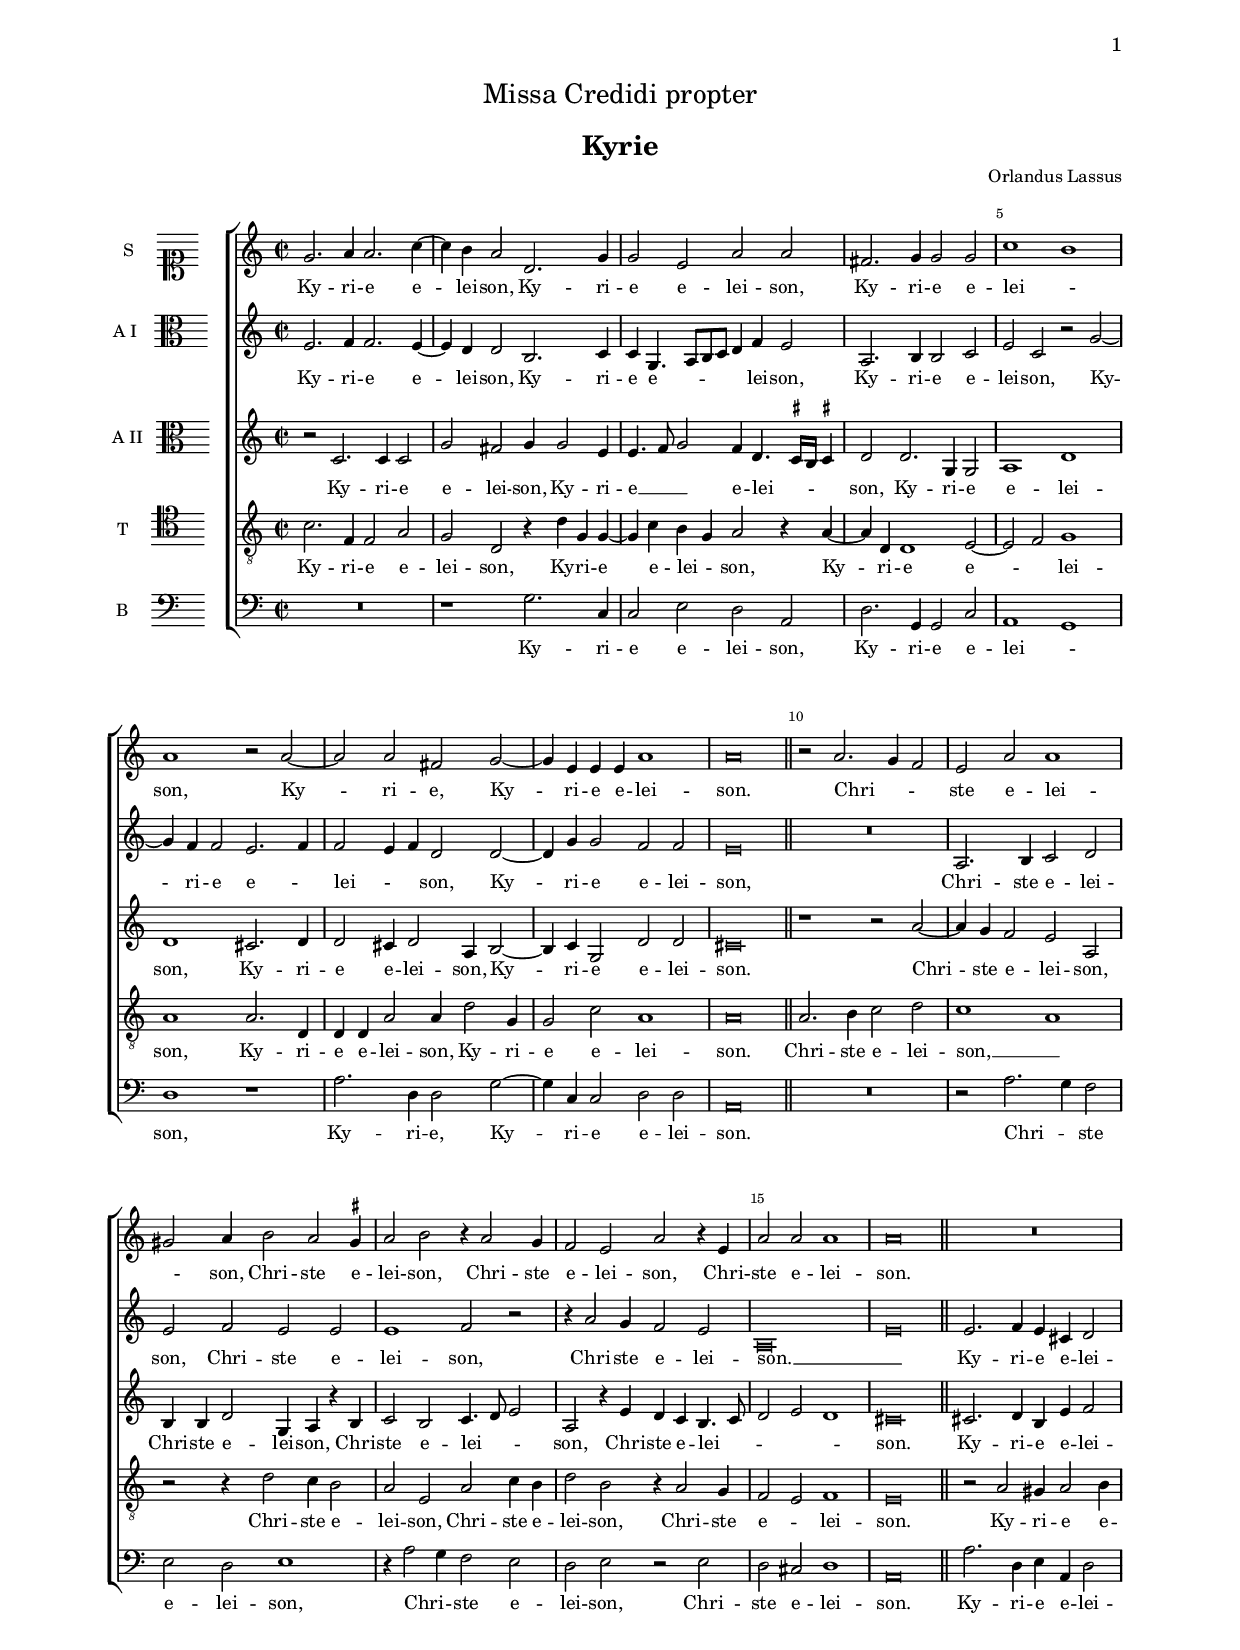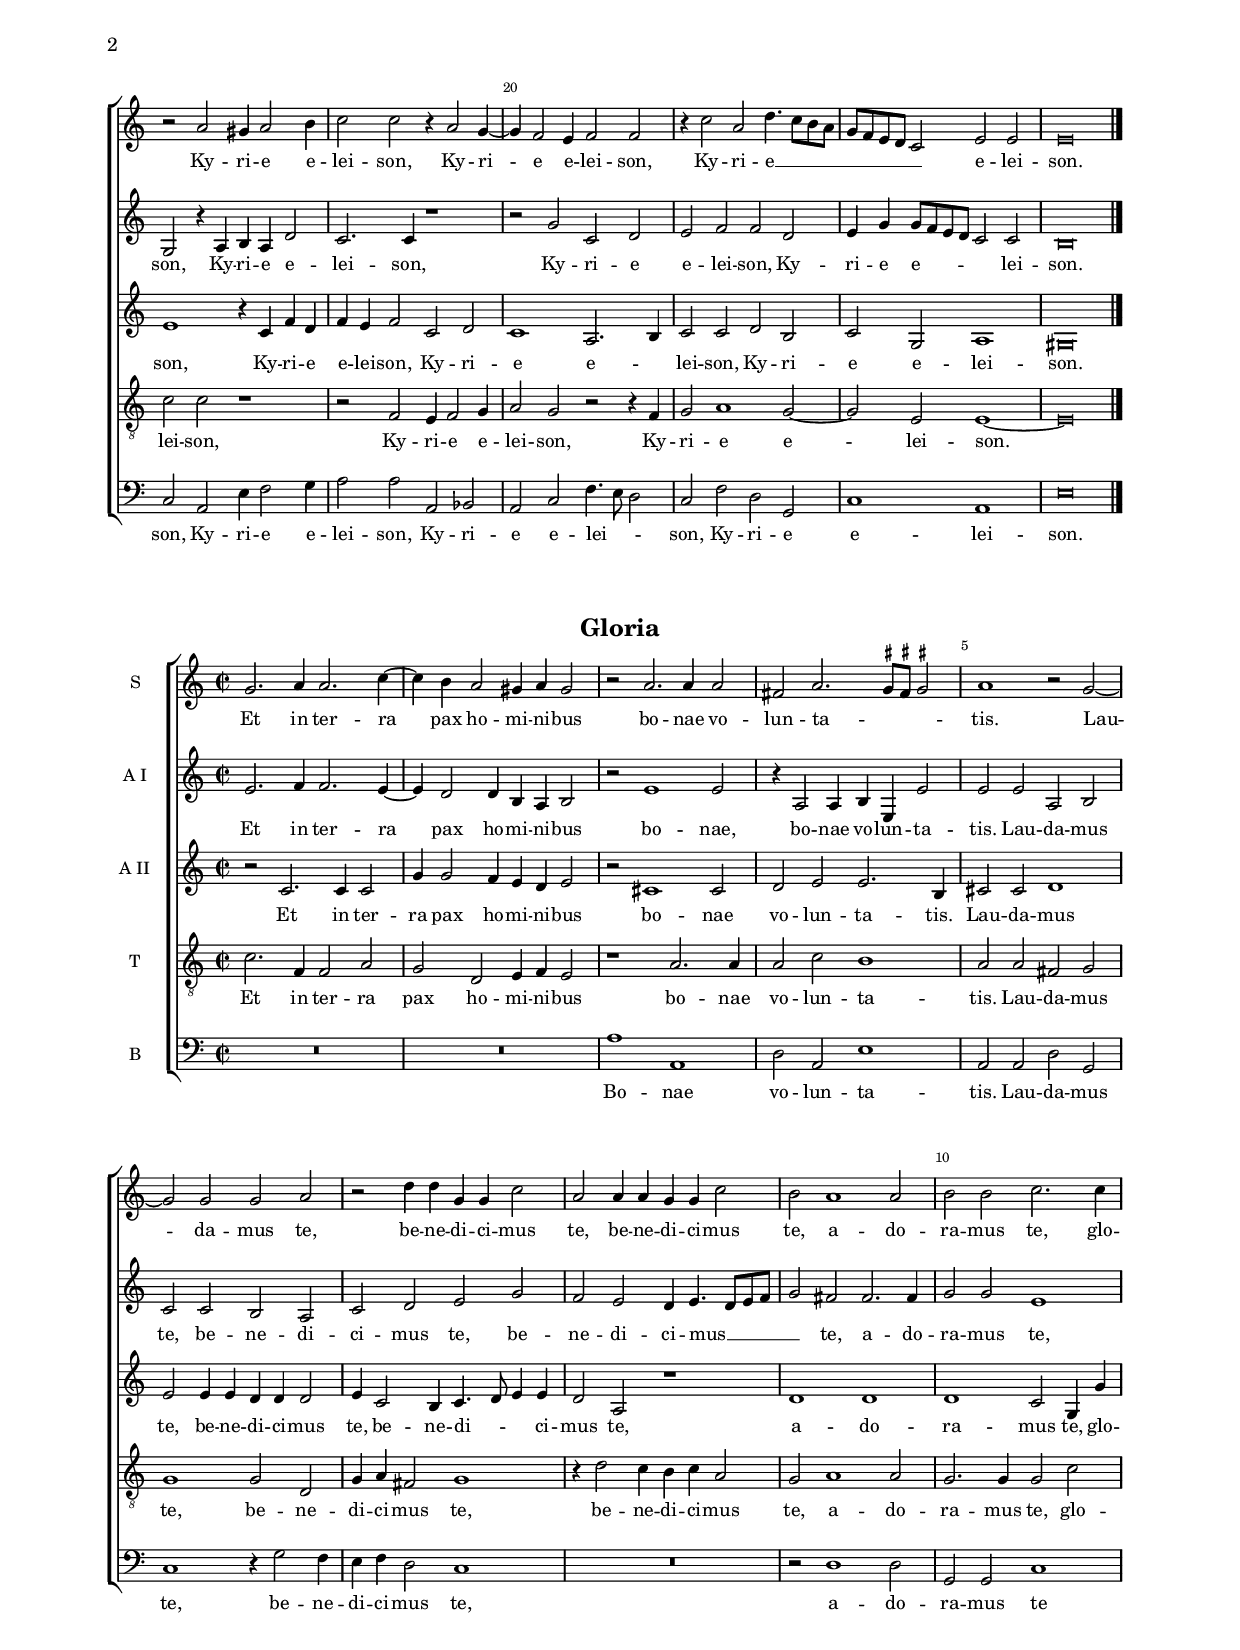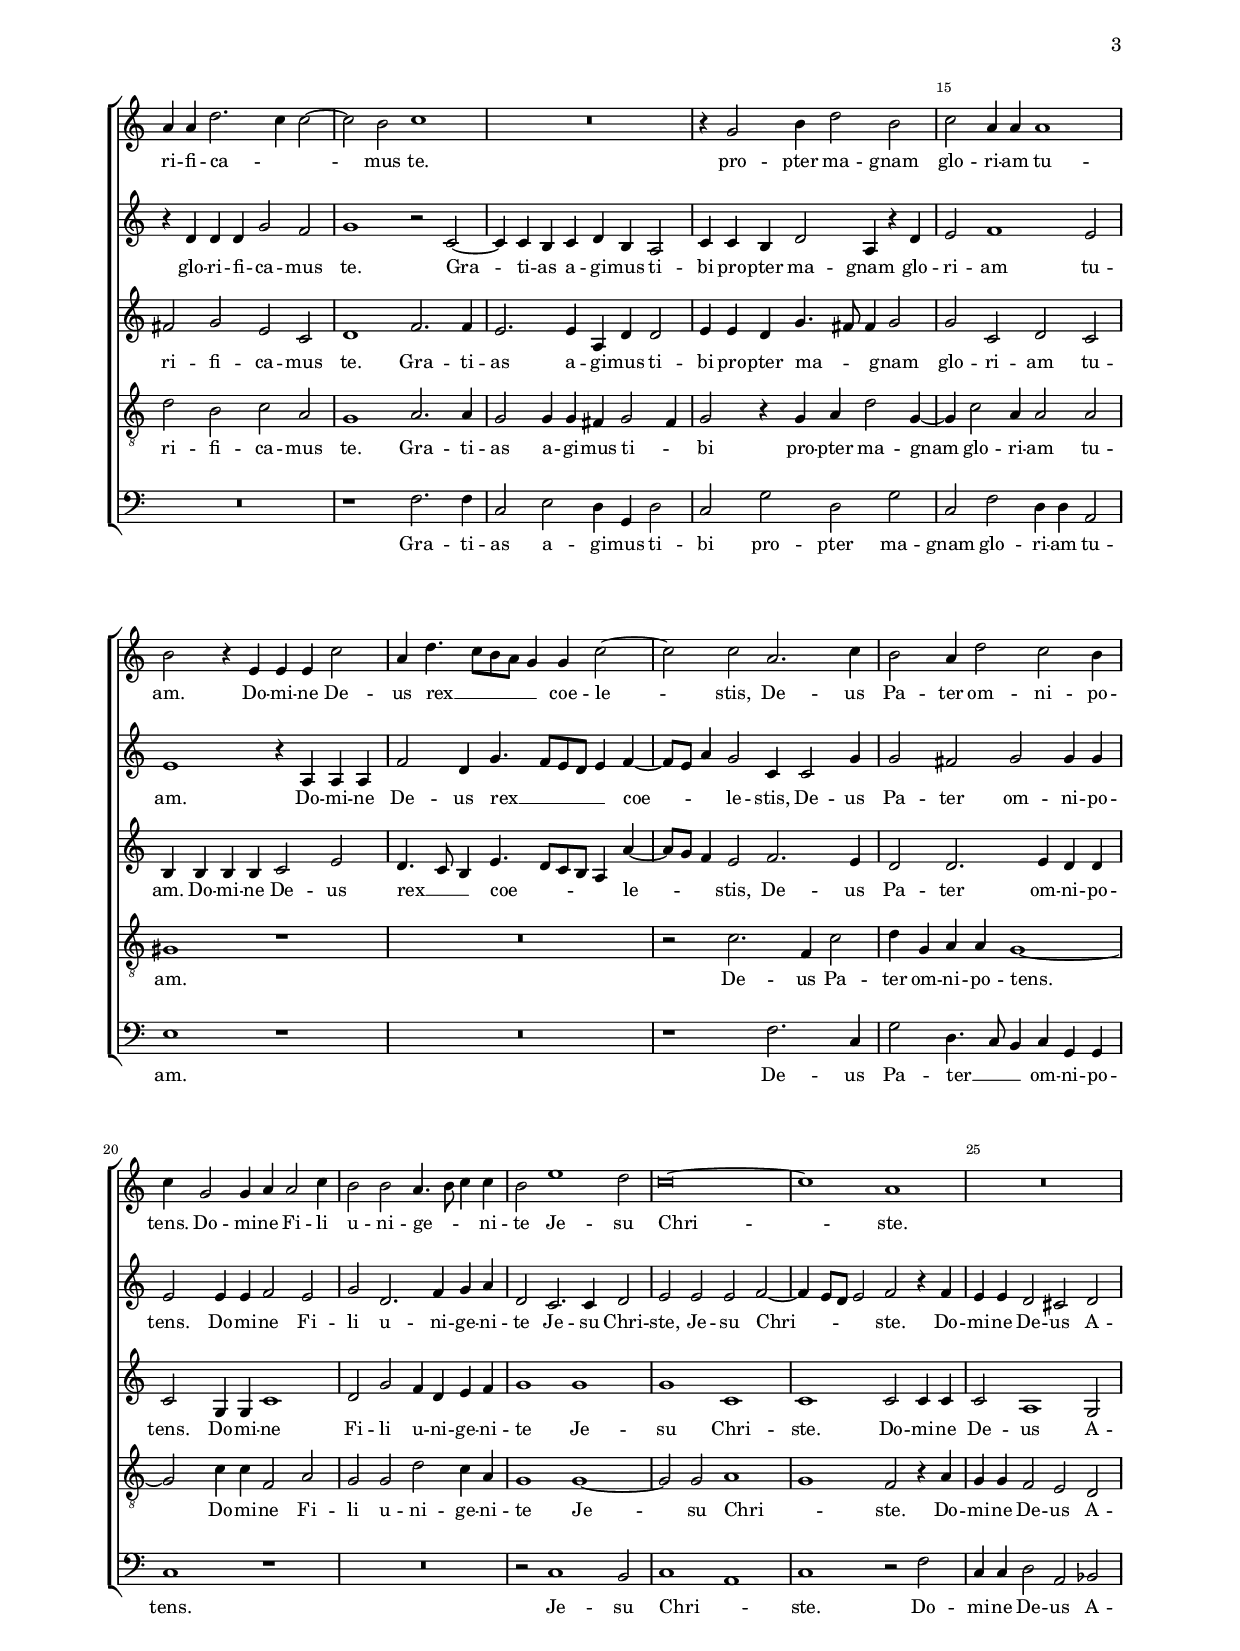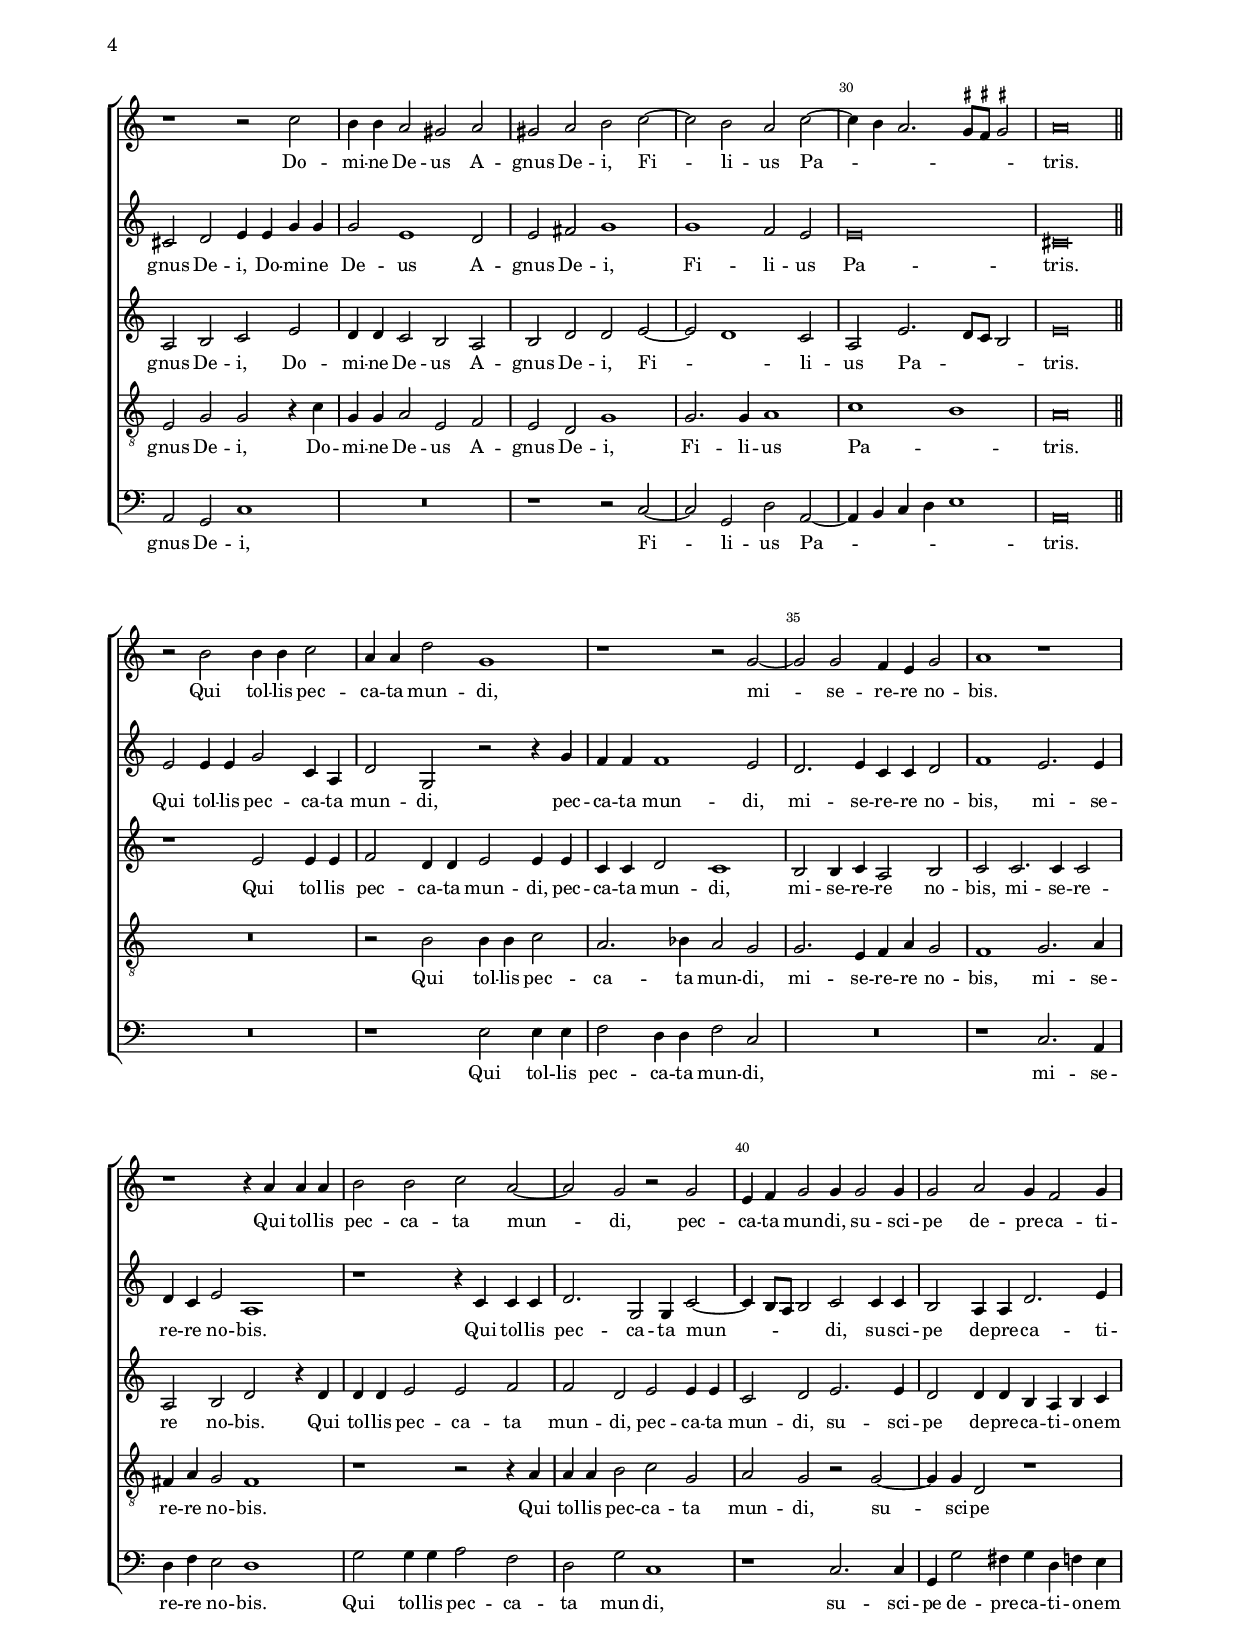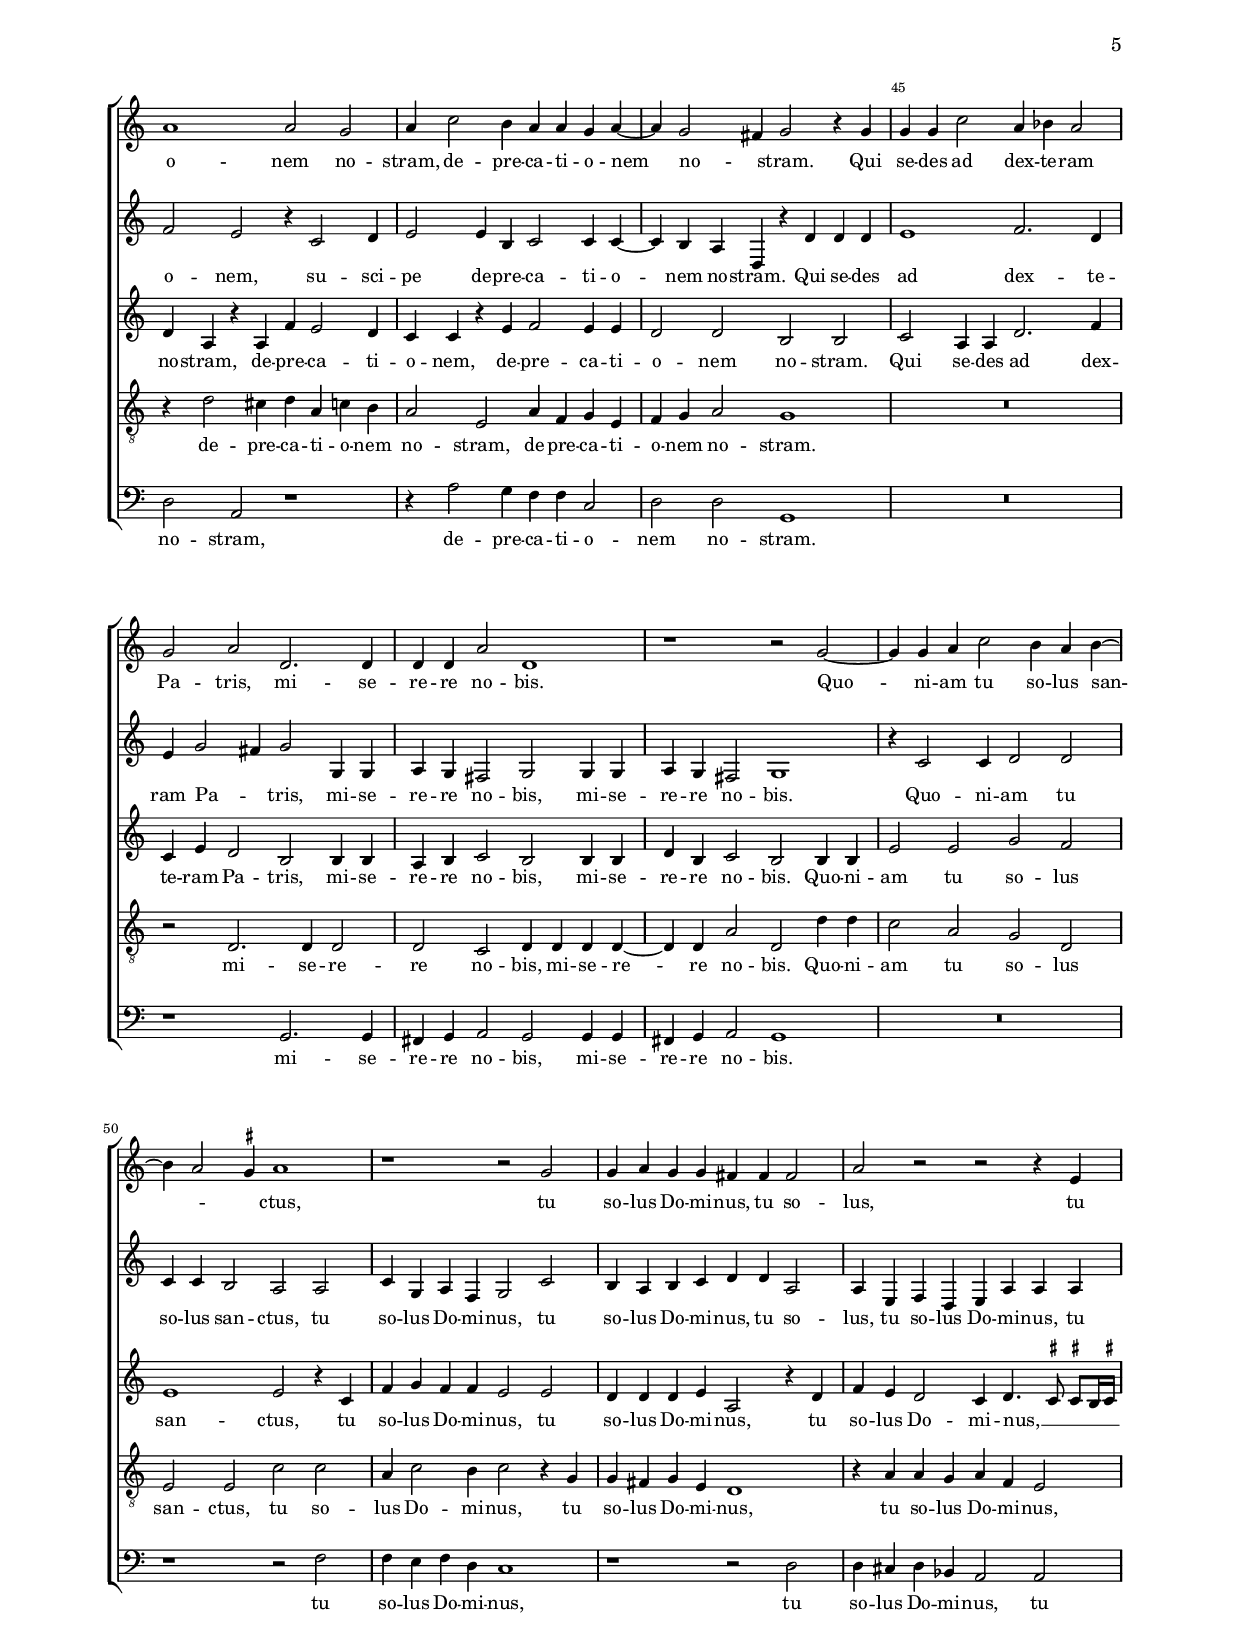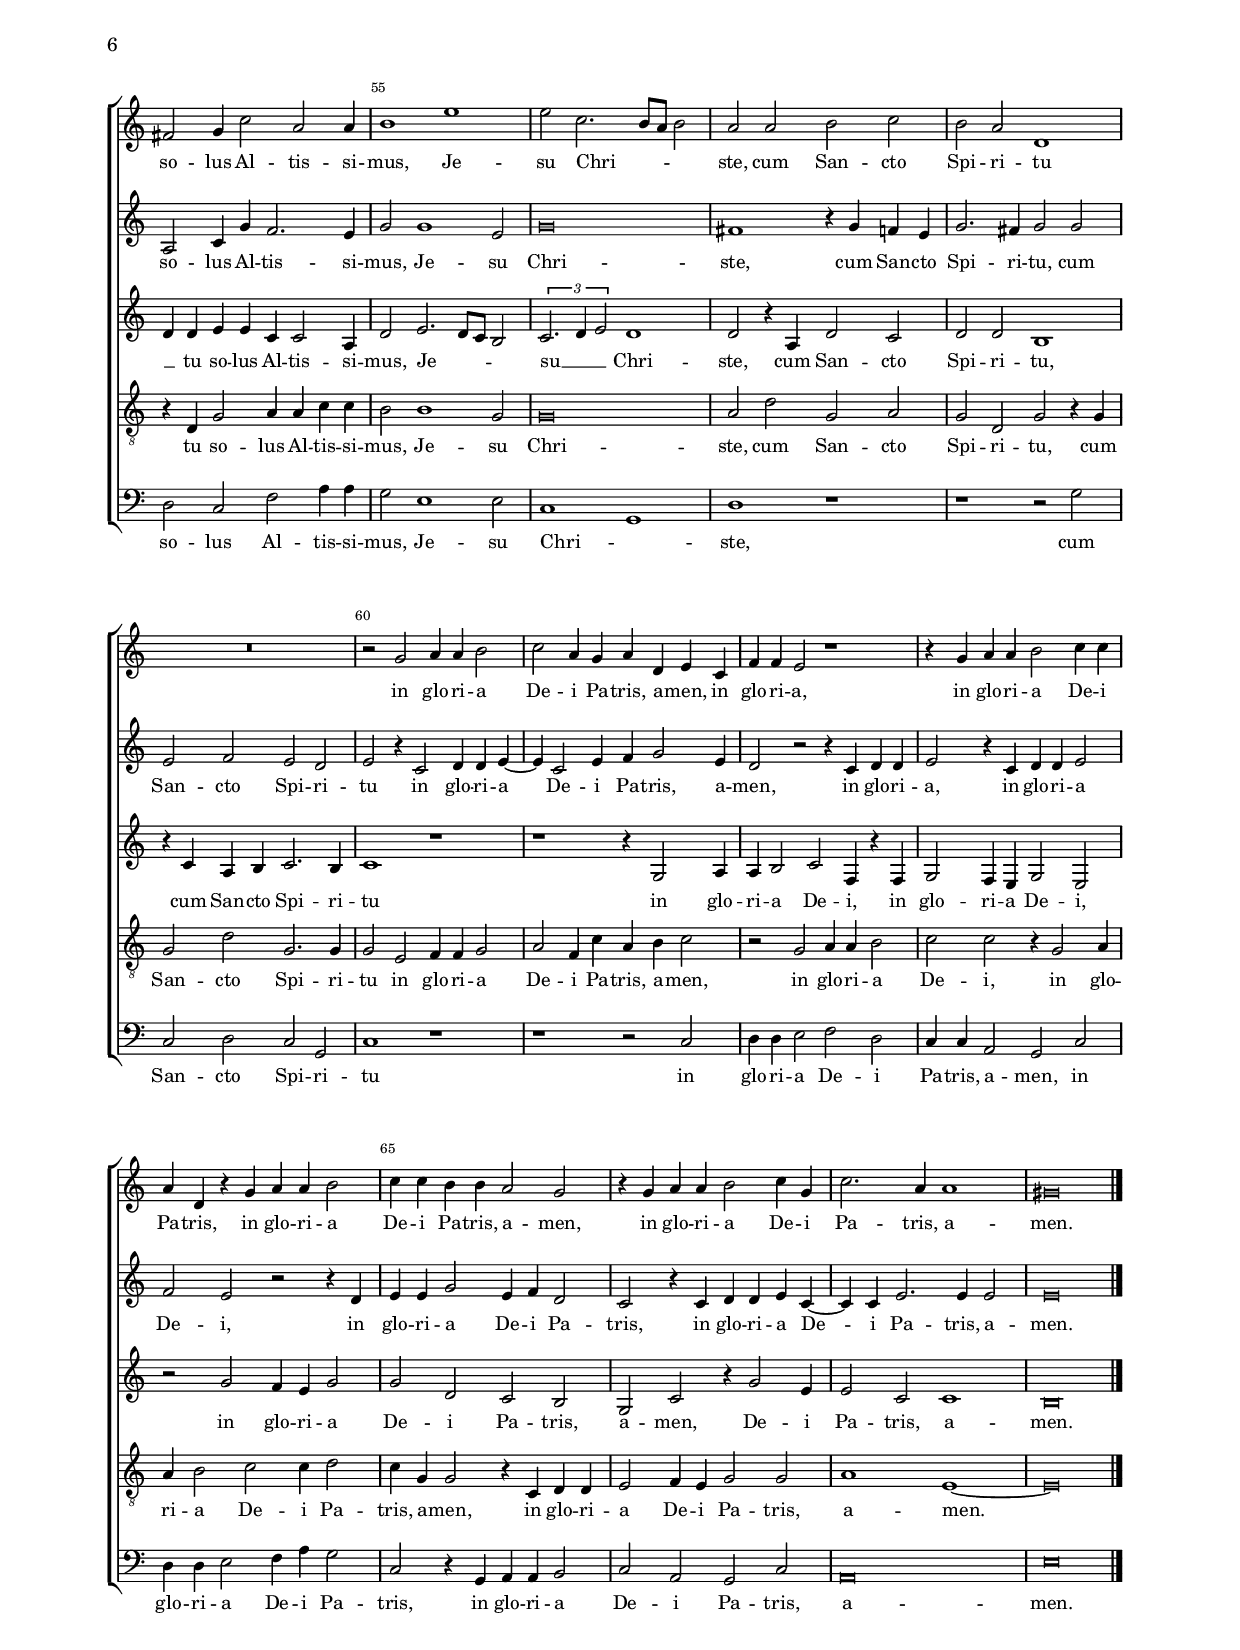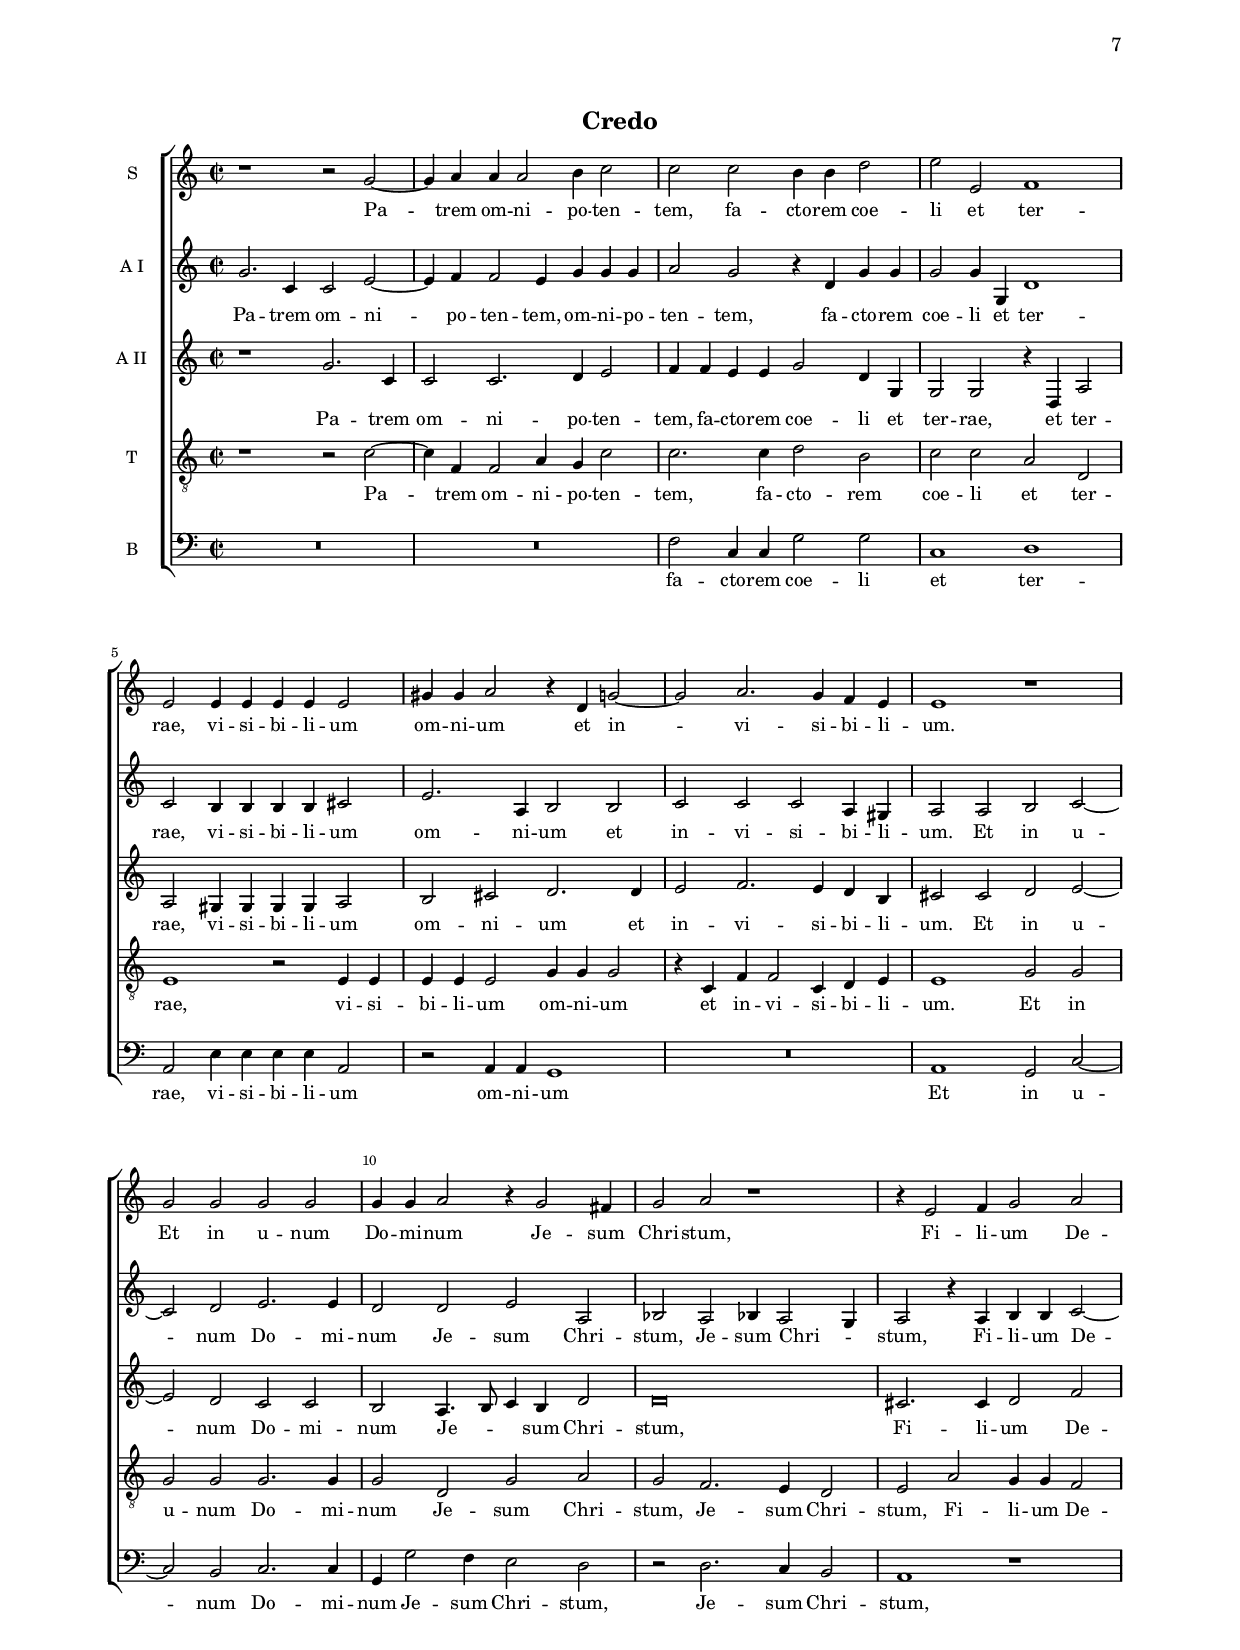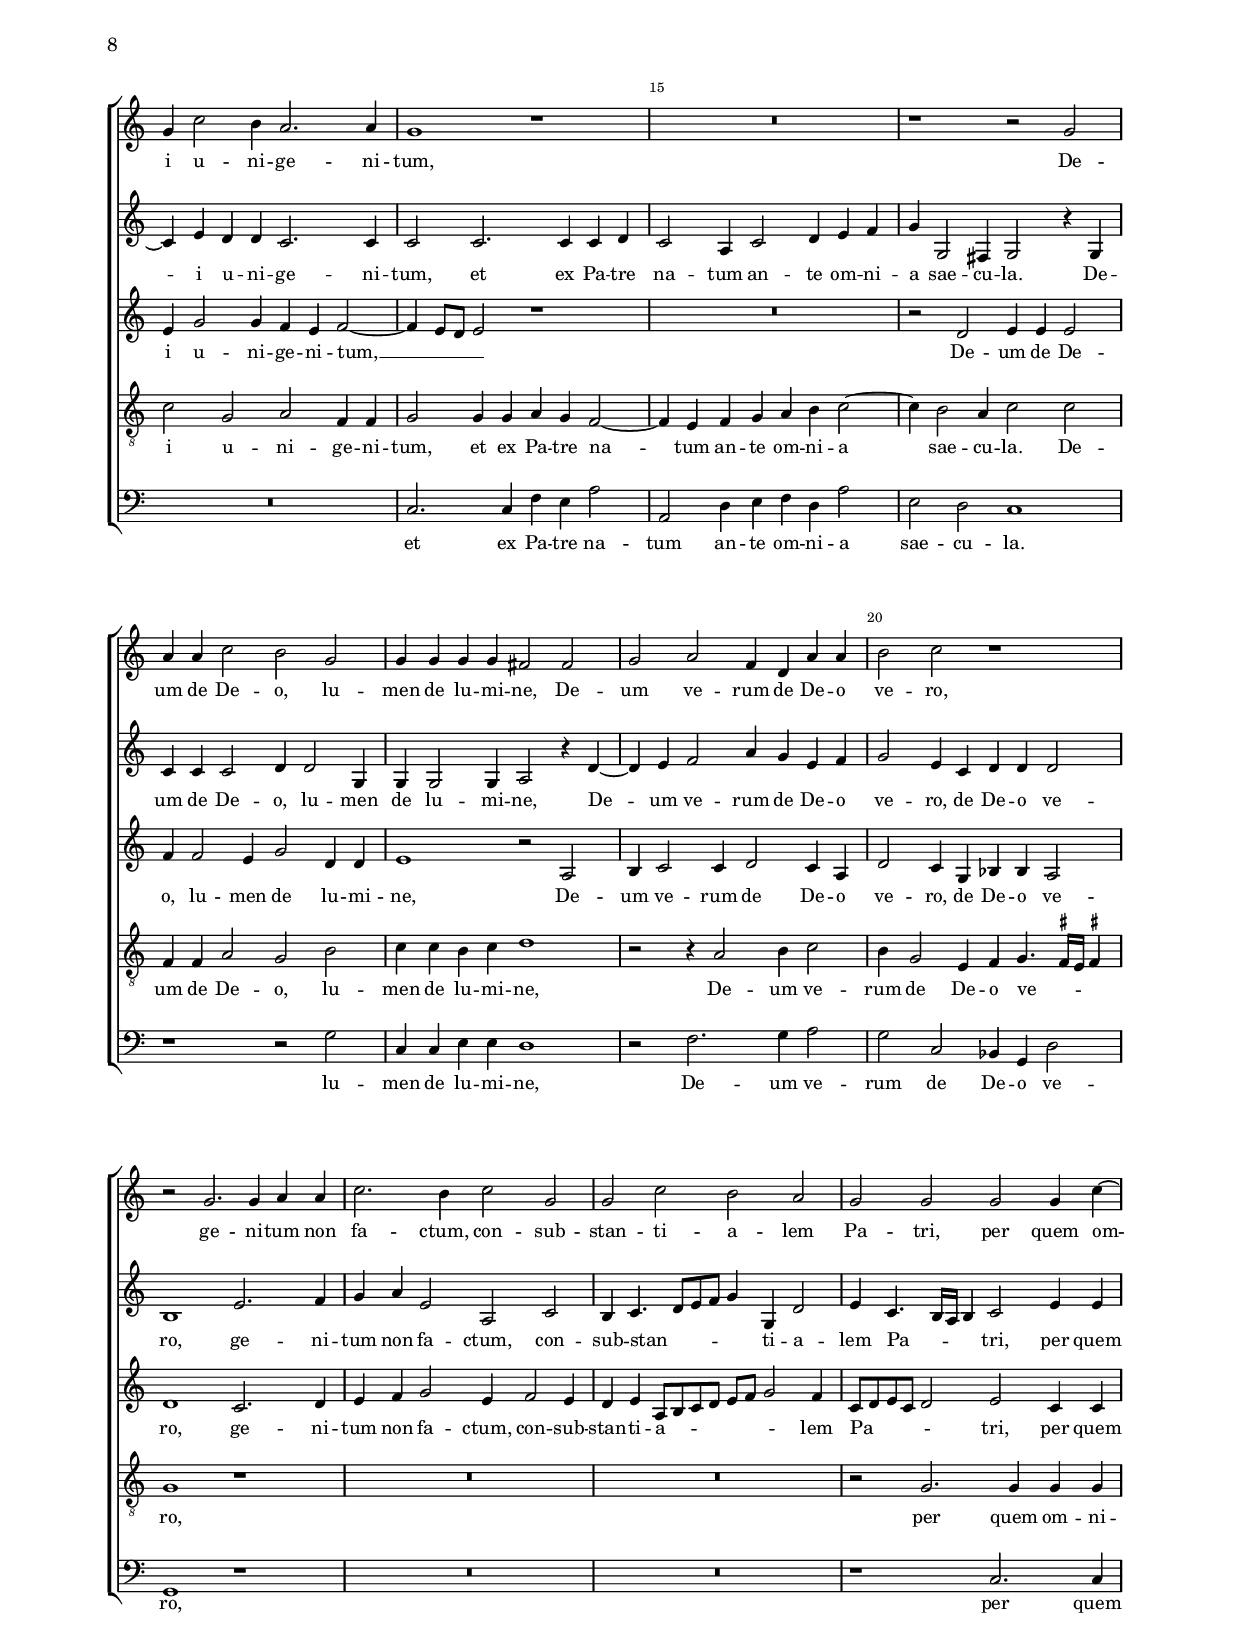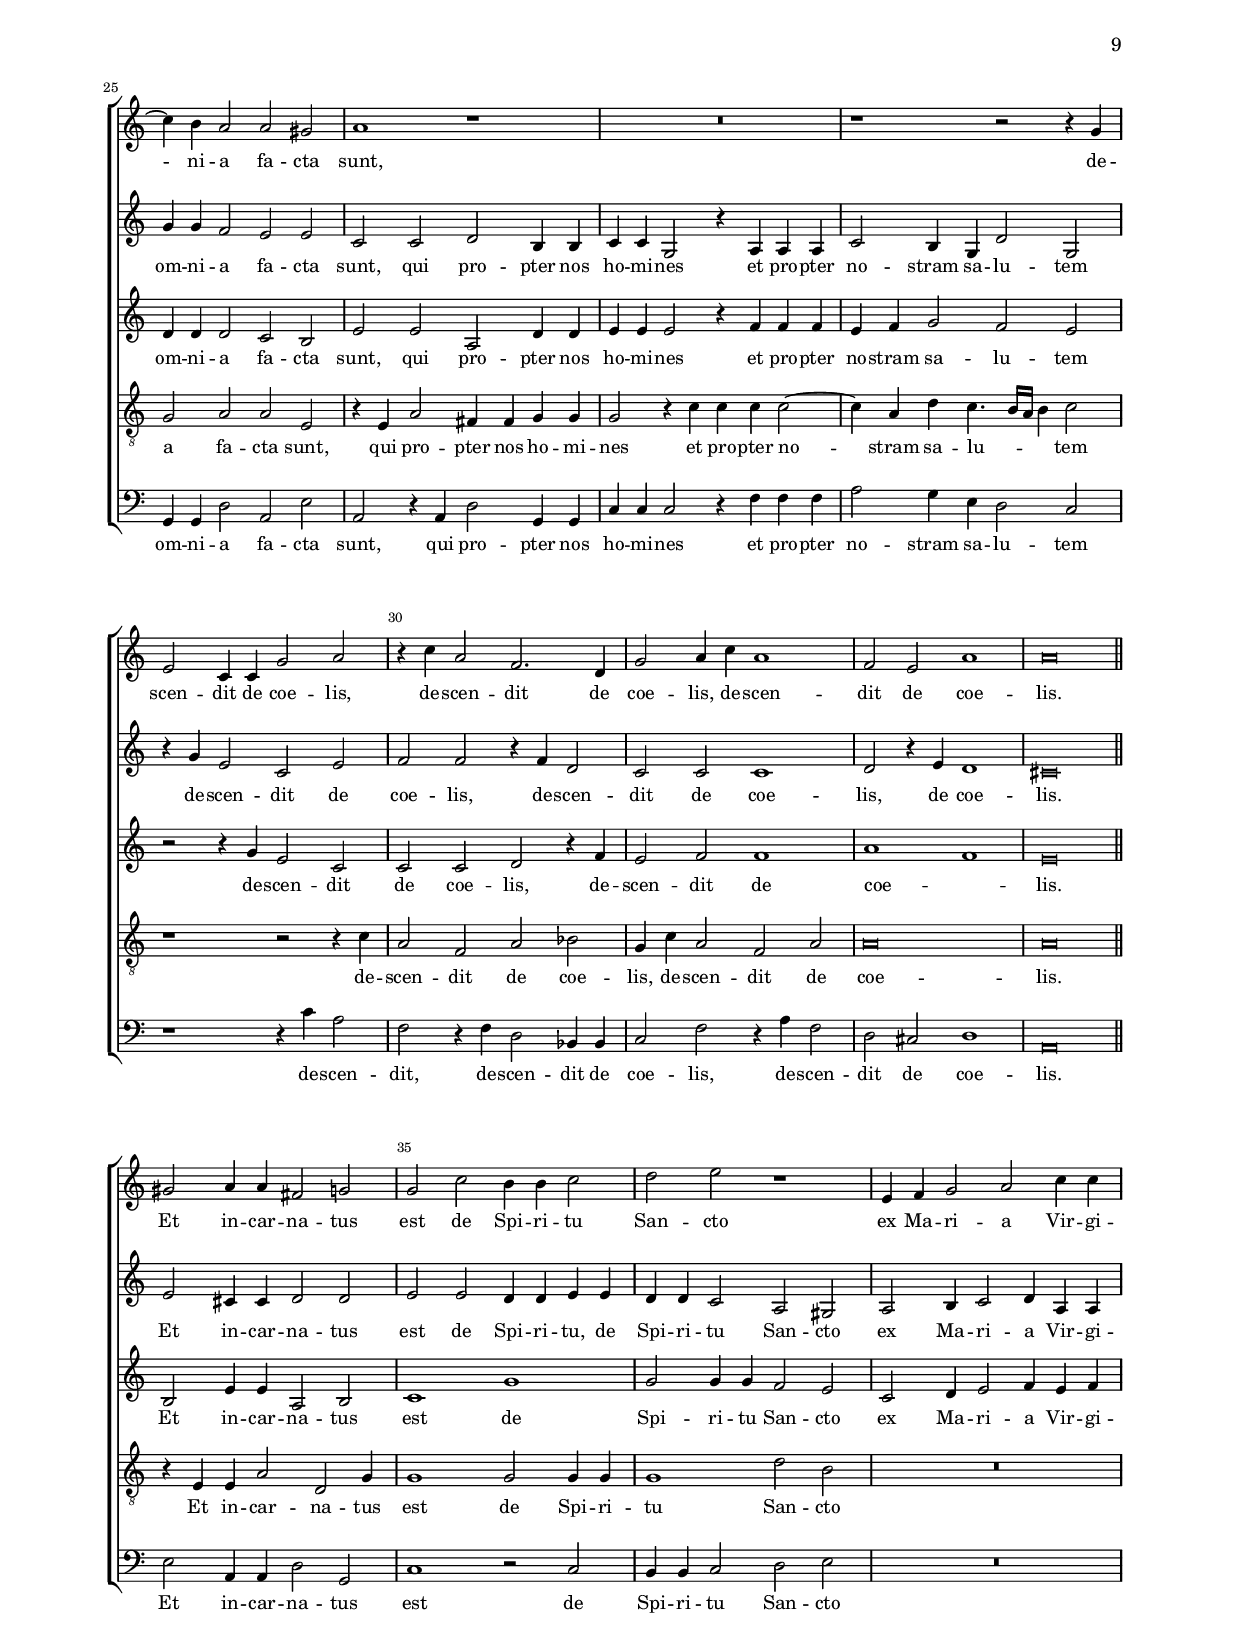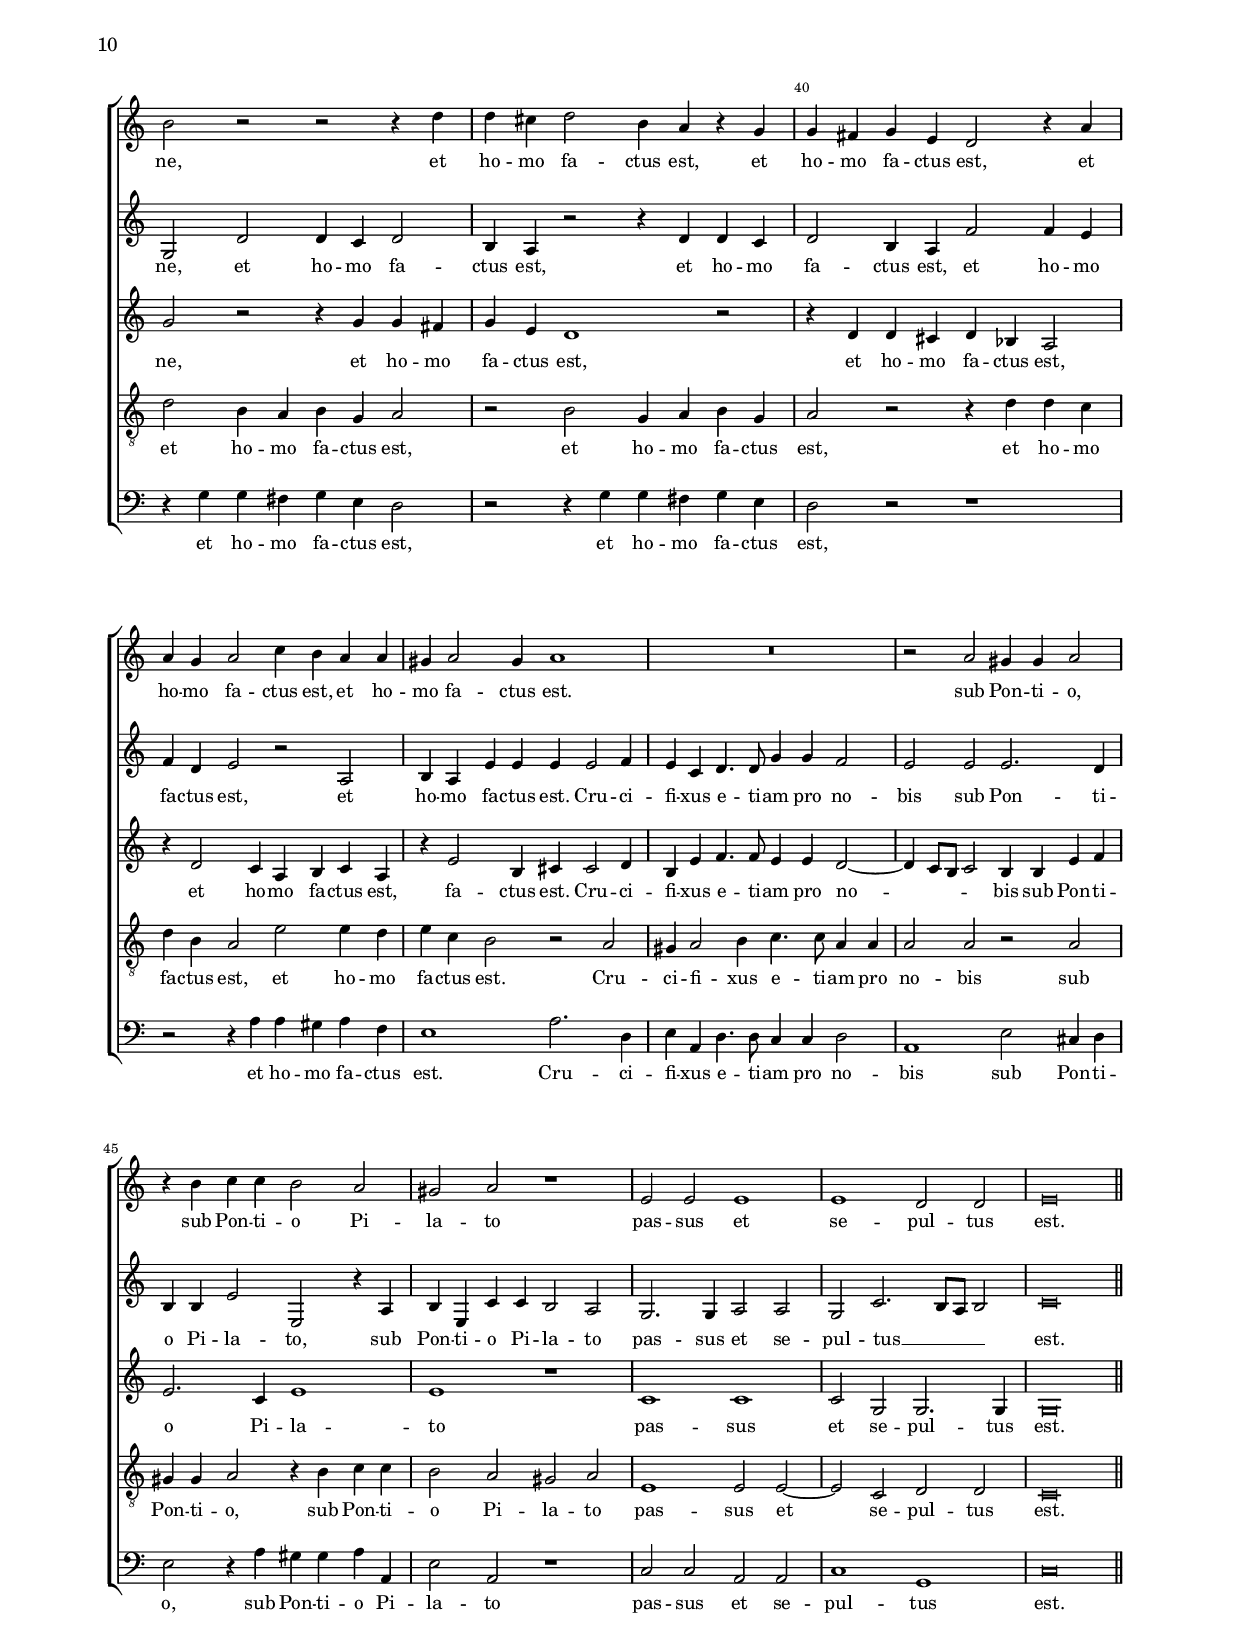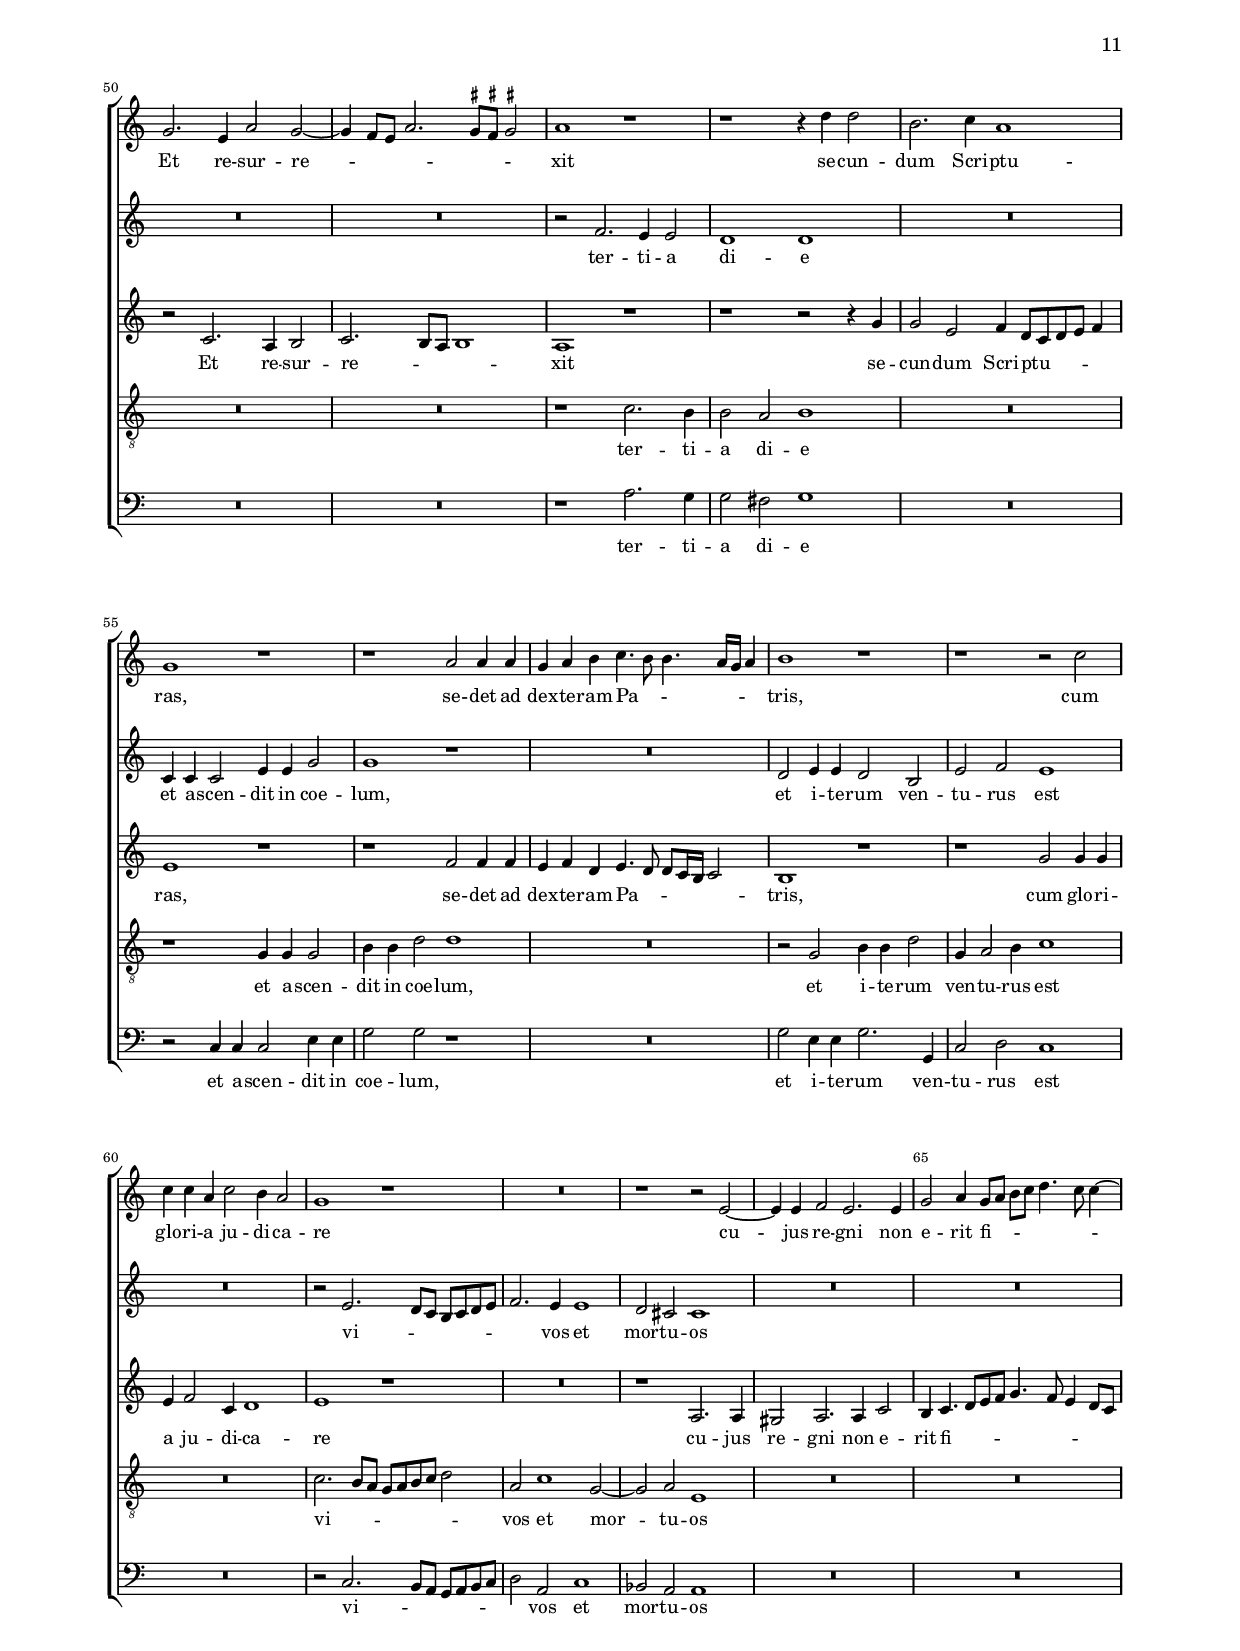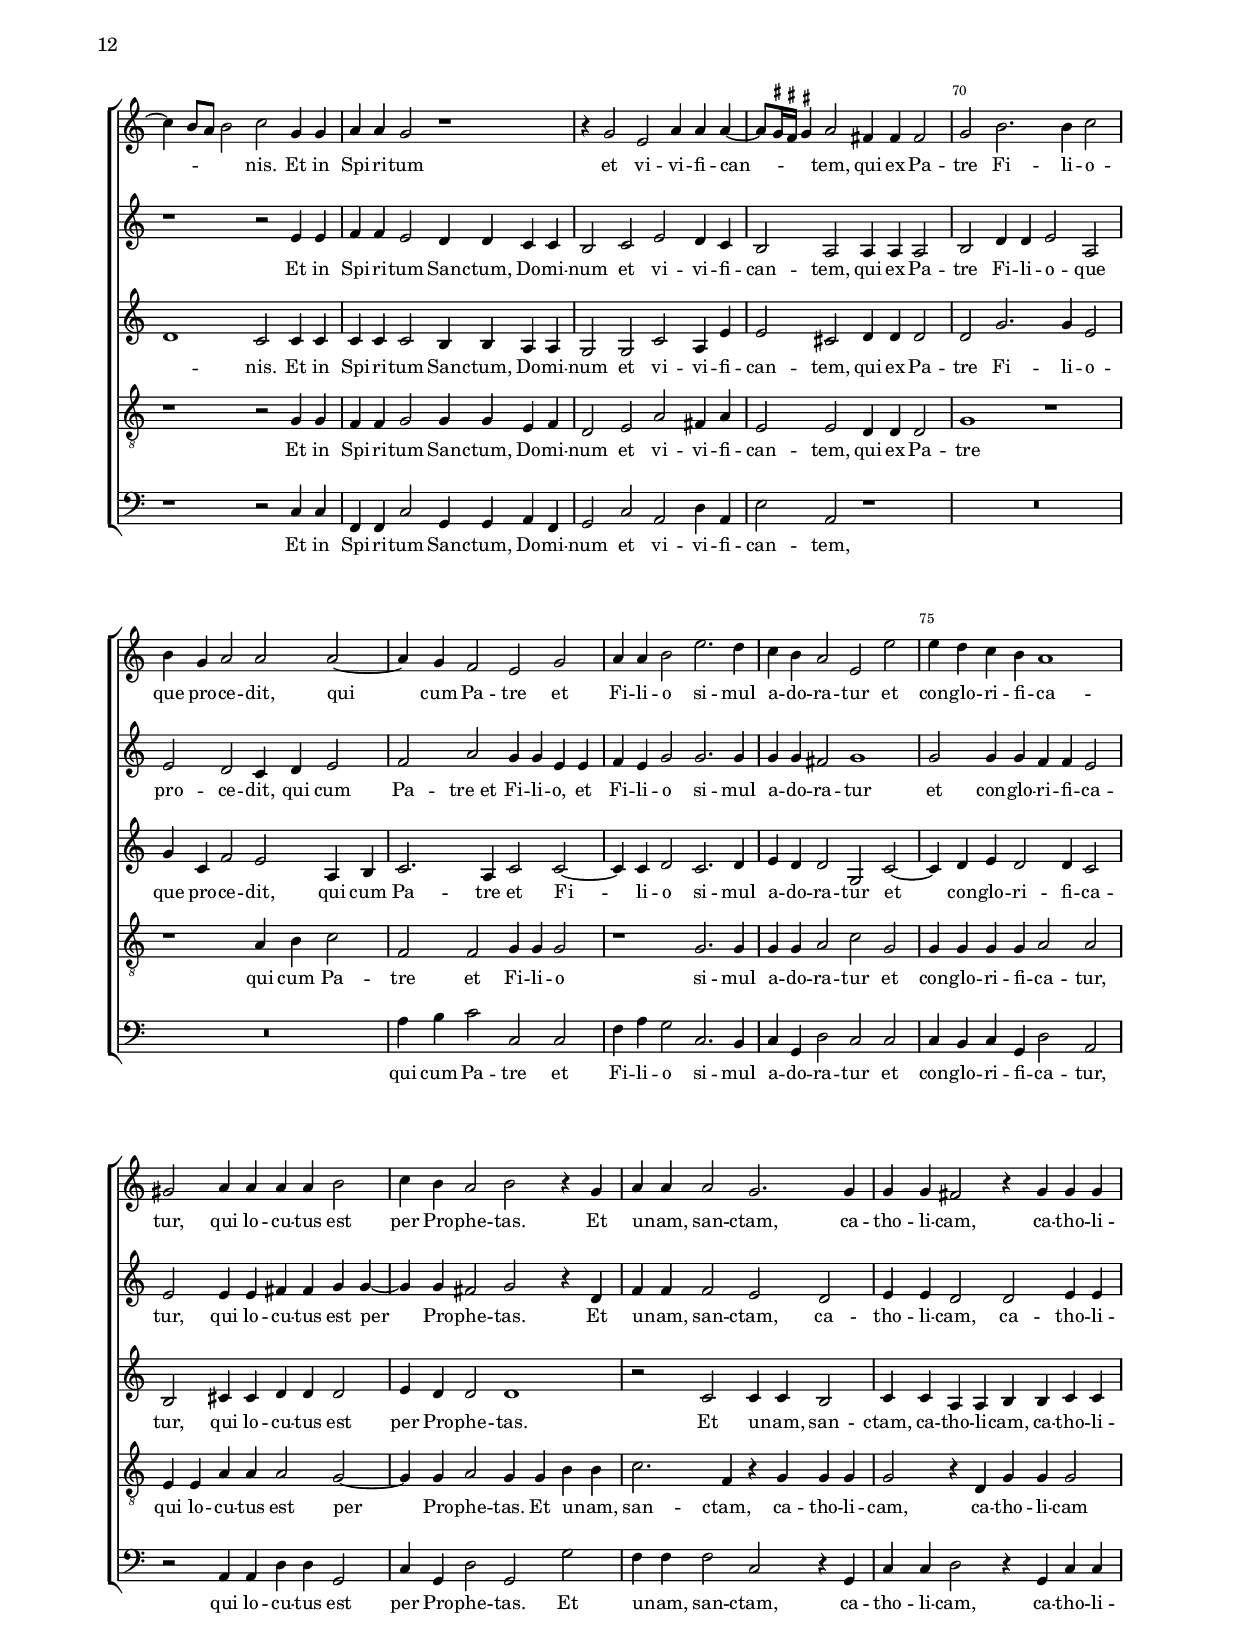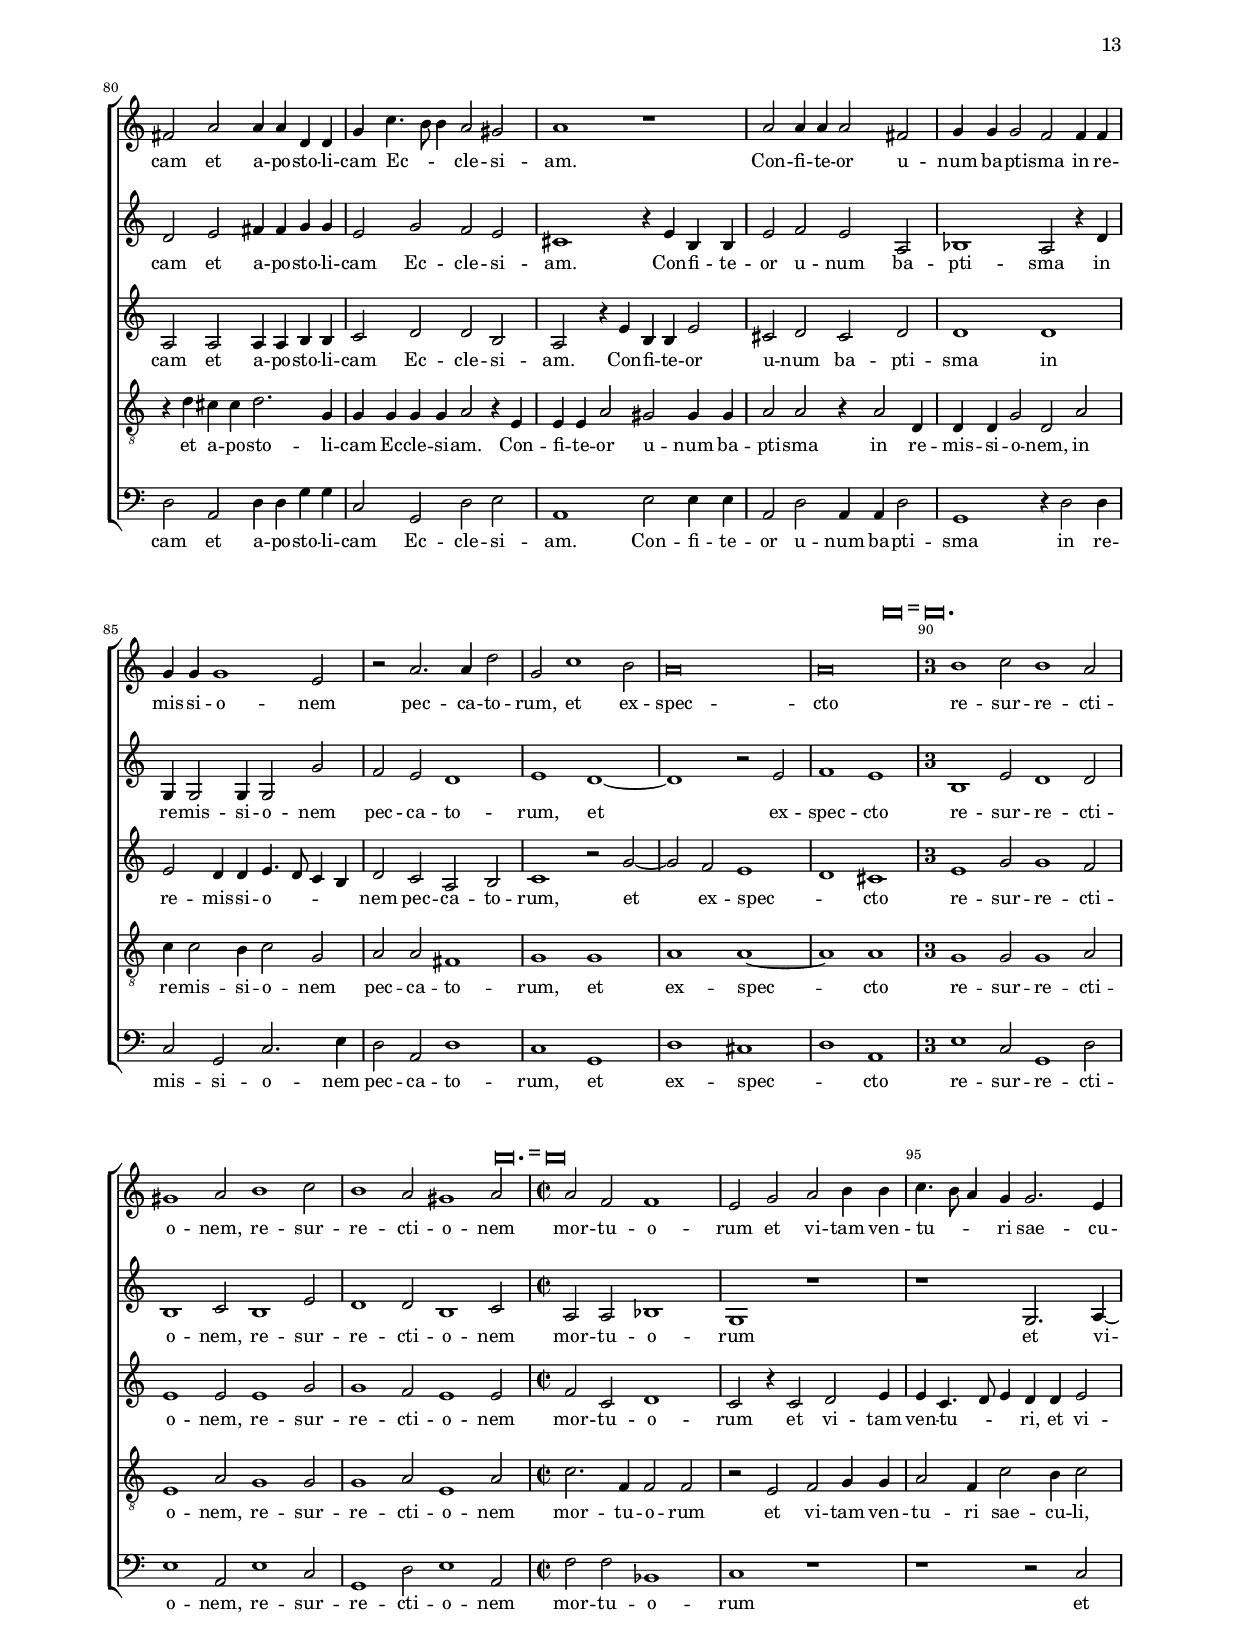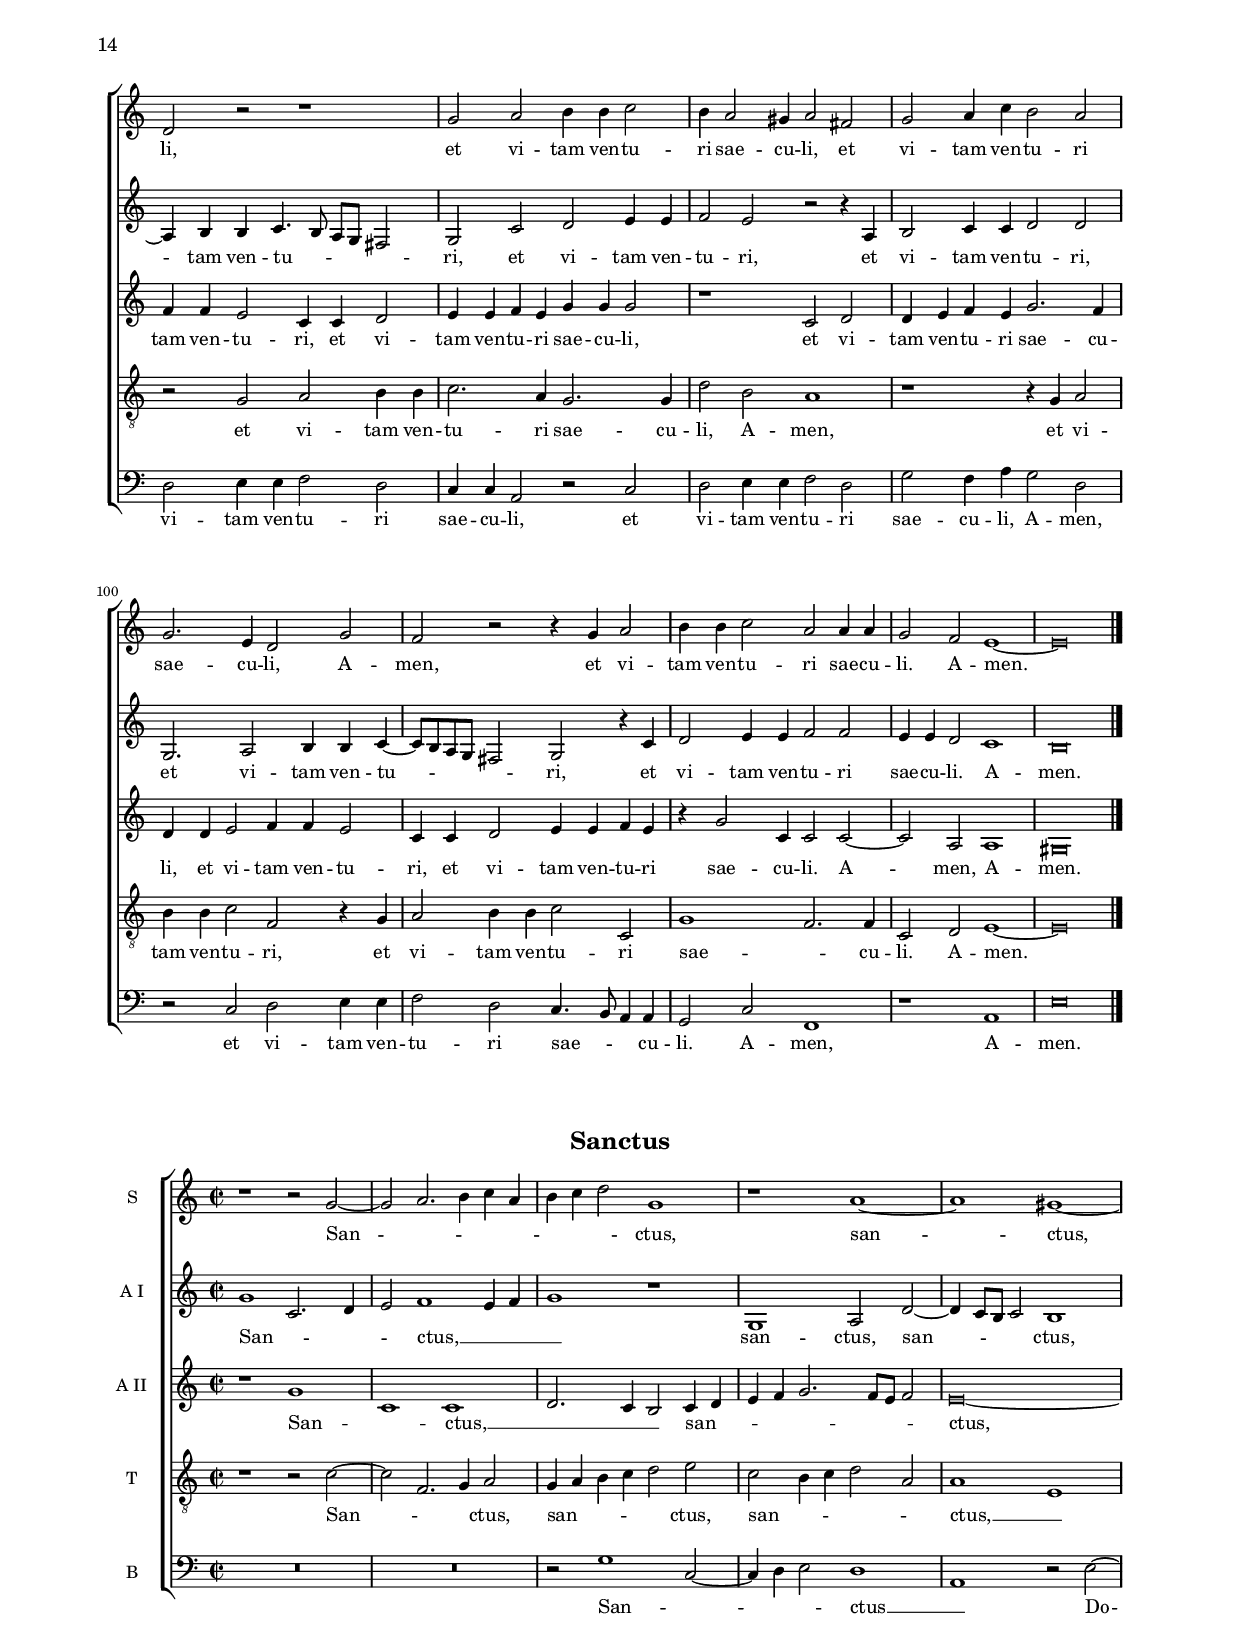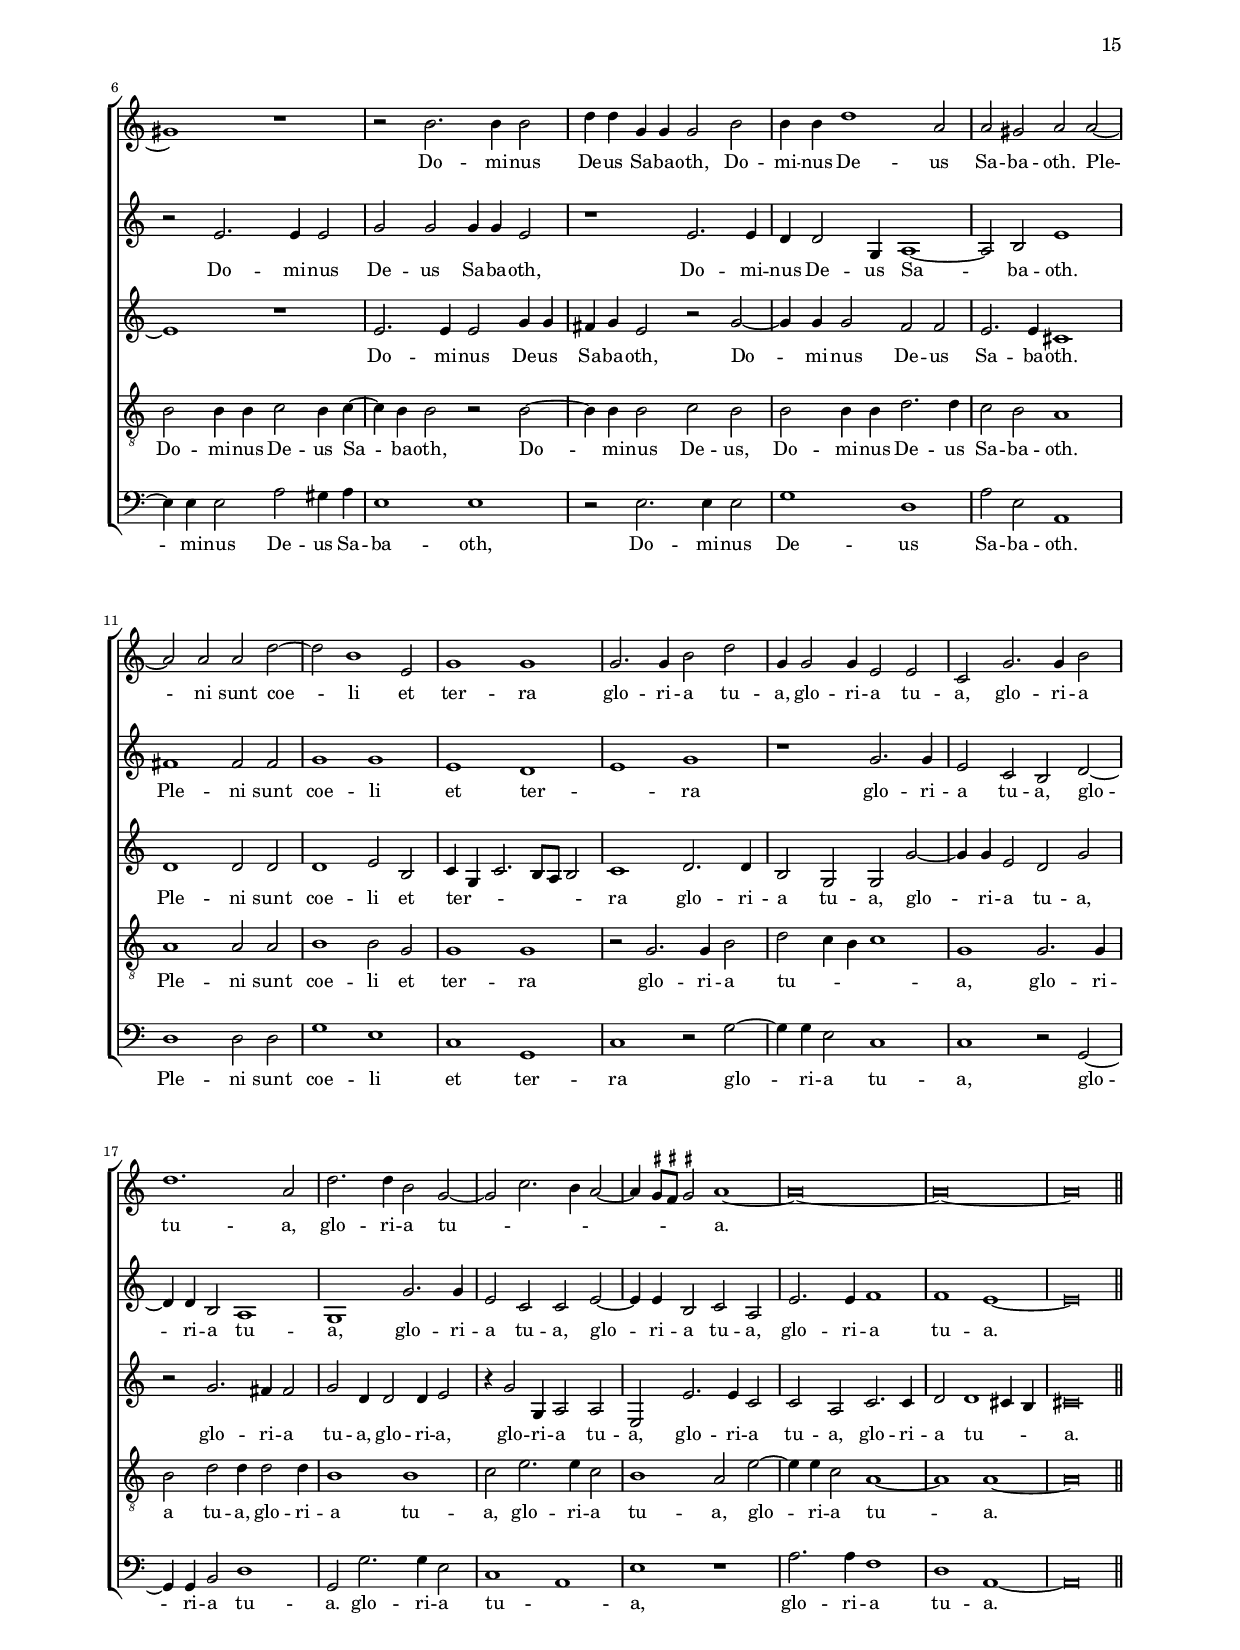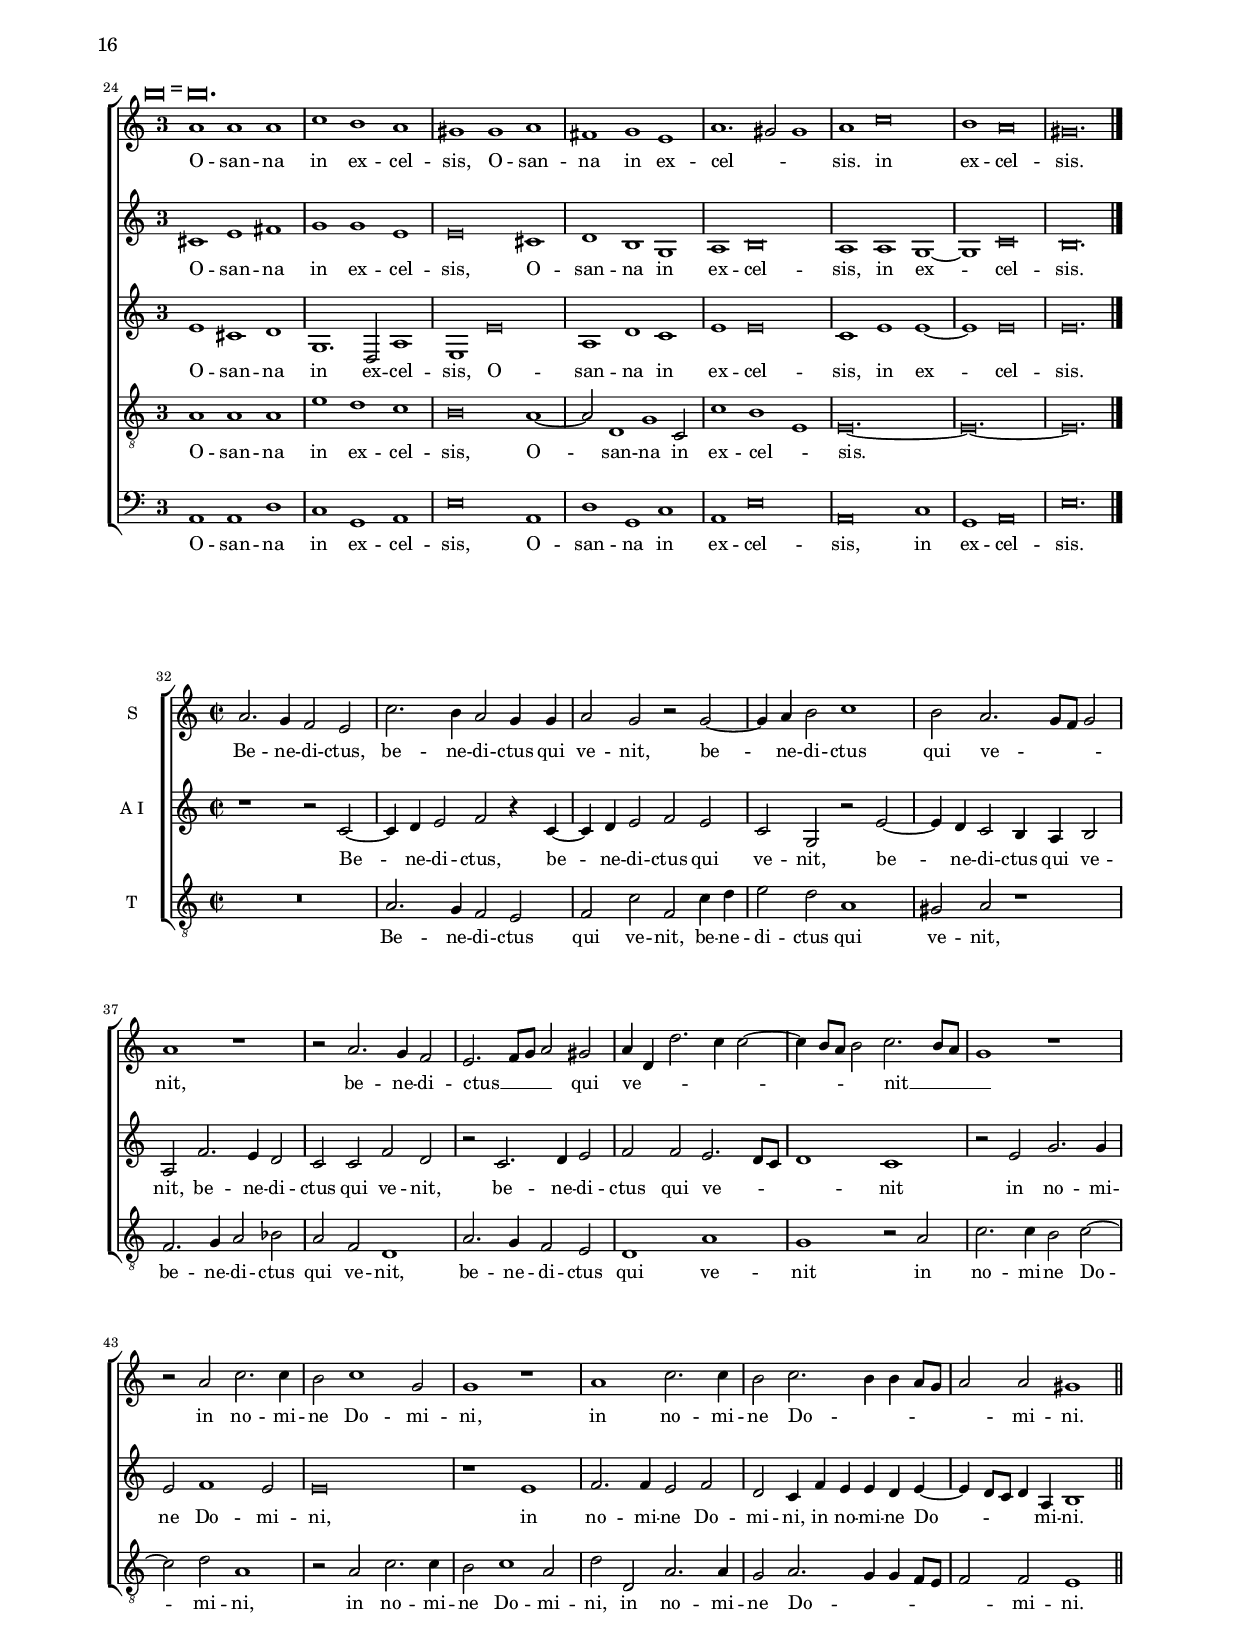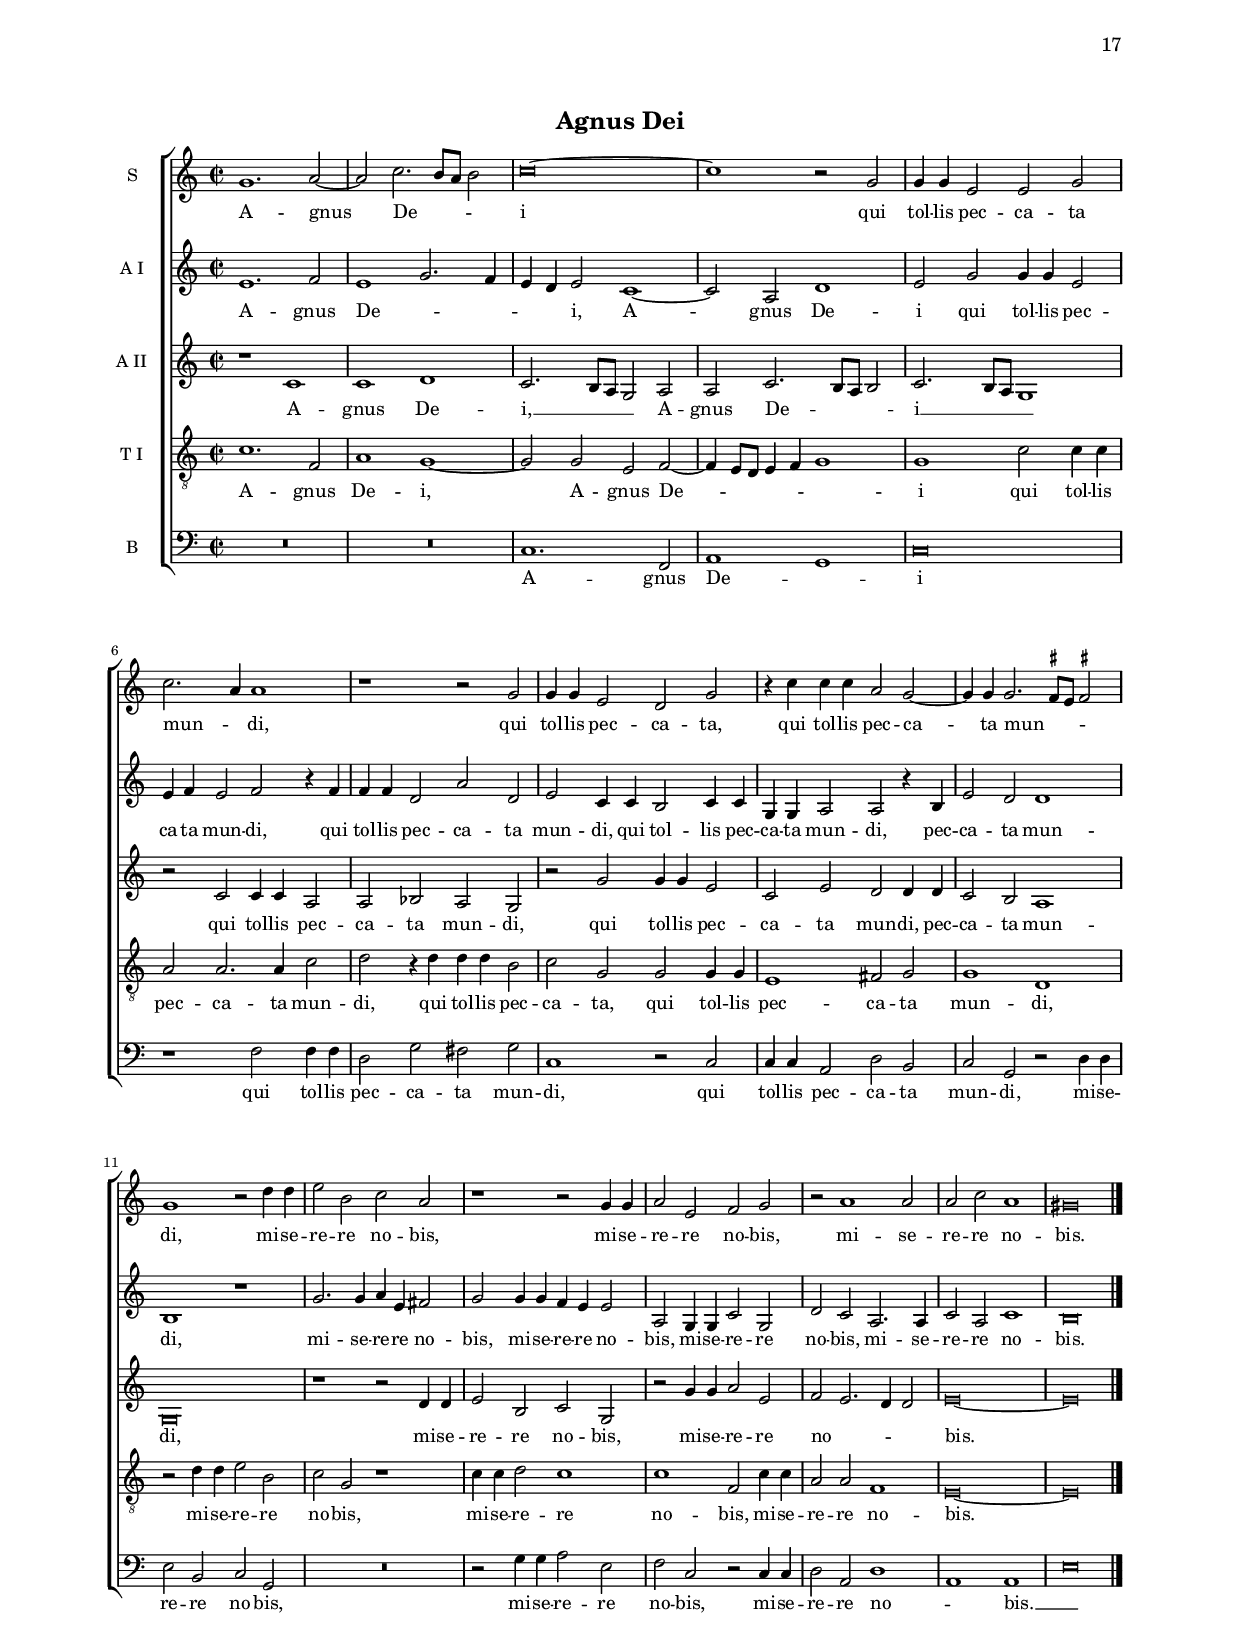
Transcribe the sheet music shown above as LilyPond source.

\version "2.18.2"
\include "deutsch.ly"
#(set-global-staff-size 15)
% #(set-default-paper-size "letter")
#(ly:set-option 'point-and-click #f)

\header
{
  dedication=\markup { \fontsize #4 "Missa Credidi propter"}
  title = \markup {\vspace #2 "Kyrie"}
  composer="Orlandus Lassus"
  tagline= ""
}

\paper
	{
	top-margin = 1.1 \cm
	bottom-margin = 1.8 \cm
	left-margin = 2 \cm
	right-margin = 2 \cm
	ragged-bottom = ##f
	ragged-last-bottom = ##t
	print-page-number = ##t
	system-system-spacing = #'((basic-distance . 18) (minimum-distance . 14) (padding . 7) (strechability . 250)) %	systems-per-page = 3
	min-systems-per-page = 3
	scoreTitleMarkup = \markup { \fill-line  { \null \fontsize #3 \bold \fromproperty #'header:piece \fromproperty #'header:opus } }
	markup-system-spacing #'basic-distance = #12
%	print-all-headers = ##t
	print-first-page-number = ##f
%	first-page-number = 1
	oddHeaderMarkup = \markup { \fill-line { \null \null \column \right-align { \fontsize #1 \fromproperty #'page:page-number-string \null } } }
	evenHeaderMarkup = \markup { \column \right-align { \fontsize #1 \fromproperty #'page:page-number-string \null } }
	}

	
global = {
	\key c \major
	\override Score.BarNumber.break-visibility = #end-of-line-invisible
	\set Score.barNumberVisibility = #(every-nth-bar-number-visible 5)
	\time 2/2 \set Score.measureLength = #(ly:make-moment 2/1)
        \skip 1*18 \bar "||"
        \skip 1*14 \bar "||"
        \skip 1*14 \bar "|."
	% \time 3/1 \once \override Score.TimeSignature.style = #'single-digit
	}

	ficta = { \once \set suggestAccidentals = ##t }
	
	forget = #(define-music-function (parser location music) (ly:music?) #{
		\accidentalStyle forget
		$music
		\accidentalStyle default
		#})



incipitcantus = \markup { \score {
	{
	\set Staff.instrumentName = "S"
	\key c \major
	\clef soprano
	s4 \bar ""
	}
	\layout  {
	raggedright = ##t
	indent = 0.9 \cm
	line-width = 1.8 \cm
	\context { \Staff \remove Time_signature_engraver }
	\override Staff.Clef.Y-extent = #'(0 . 0)
	}} \hspace #1 }
	
      
incipitaltus = \markup { \score {
	{
	\set Staff.instrumentName = "A I"
	\key c \major
	\clef alto
	s4 \bar ""
	}
	\layout  {
	raggedright = ##t
	indent = 0.9 \cm
	line-width = 1.8 \cm
	\context { \Staff \remove Time_signature_engraver }
	\override Staff.Clef.Y-extent = #'(0 . 0)
	}} \hspace #1 }

      
incipitquintus = \markup { \score {
	{
	\set Staff.instrumentName = "A II"
	\key c \major
	\clef alto
	s4 \bar ""
	}
	\layout  {
	raggedright = ##t
	indent = 0.9 \cm
	line-width = 1.8 \cm
	\context { \Staff \remove Time_signature_engraver }
	\override Staff.Clef.Y-extent = #'(0 . 0)
	}} \hspace #1 }
      

incipittenor = \markup { \score {
	{
	\set Staff.instrumentName = "T"
	\key c \major
	\clef tenor
	s4 \bar ""
	}
	\layout  {
	raggedright = ##t
	indent = 0.9 \cm
	line-width = 1.8 \cm
	\context { \Staff \remove Time_signature_engraver }
	\override Staff.Clef.Y-extent = #'(0 . 0)
	}} \hspace #1 }
      

      
incipitbassus = \markup { \score {
	{
	\set Staff.instrumentName = "B"
	\key c \major
	\clef bass
	s4 \bar ""
	}
	\layout  {
	raggedright = ##t
	indent = 0.9 \cm
	line-width = 1.8 \cm
	\context { \Staff \remove Time_signature_engraver }
	\override Staff.Clef.Y-extent = #'(0 . 0)
	}} \hspace #1 }


cantus =  \relative c''
	{
	g2. a4 a2. c4~
	c4 h a2 d,2. g4
	g2 e a a
	fis2. g4 g2 g
%5
	c1 h |
	a1 r2 a~
	a2 a fis g~
	g4 e e e a1
	a\breve |
%10
% Christe
        r2 a2. g4 f2 |
	e2 a a1
	gis2 a4 h2 a \ficta gis!4
	a2 h r4 a2 g4
	f2 e a r4 e
%15
	a2 a a1 |
	a\breve
% Kyrie II
        R\breve
	r2 a gis4 a2 h4
	c2 c r4 a2 g4~
%20
	g4 f2 e4 f2 f |
	r4 c'2 a d4. c8 h a
	g8 f e d c2 e e
	e\breve |
	}

altus =  \relative c'
	{
	e2. f4 f2. e4~
	e4 d d2 h2. c4
	c4 g4. a8 h c d4 f e2
	a,2. h4 h2 c
%5
	e2 c r g'~ |
	g4 f f2 e2. f4
	f2 e4 f d2 d~
	d4 g g2 f f
	e\breve |
%10
% Christe
        R\breve |
	a,2. h4 c2 d
	e2 f e e
	e1 f2 r
	r4 a2 g4 f2 e
%15
	a,\breve |
	e'\breve |
% Kyrie II
        e2. f4 e cis d2
	g,2 r4 a h a d2
	c2. c4 r1
%20
	r2 g' c, d |
	e2 f f d
	e4 g g8 f e d c2 c
	h\breve |
	}


quintus =  \relative c'
	{
	r2 c2. c4 c2
	g'2 fis g4 g2 e4
	e4. f8 g2 f4 d4. \ficta cis16 h \ficta cis!4
	d2 d2. g,4 g2
%5
	a1 d |
	d1 cis2. d4
	d2 cis4 d2 a4 h2~
	h4 c g2 d' d
	cis\breve |
%10
% Christe
        r1 r2 a'~ |
	a4 g f2 e a,
	h4 h d2 g,4 a r h
	c2 h c4. d8 e2
	a,2 r4 e' d c h4. c8
%15
	d2 e d1 |
	cis\breve |
% Kyrie II
        cis2. d4 h e f2
	e1 r4 c f d
	f4 e f2 c d
%20
	c1 a2. h4 |
	c2 c d h
	c2 g a1
	gis\breve |
	}

	
tenor  =  \relative c'
	{
	c2. f,4 f2 a
	g2 d r4 d' g, g~
	g4 c h g a2 r4 a~
	a4 d, d1 e2~
%5
	e2 f g1 |
	a1 a2. d,4
	d4 d a'2 a4 d2 g,4
	g2 c a1
	a\breve |
%10
% Christe
       a2. h4 c2 d | 
	c1 a
	r2 r4 d2 c4 h2
	a2 e a c4 h
	d2 h r4 a2 g4
%15
	f2 e f1 |
	e\breve |
% Kyrie II
        r2 a gis4 a2 h4
	c2 c r1
	r2 f, e4 f2 g4
%20
	a2 g r r4 f |
	g2 a1 g2~
	g2 e e1~
	e\breve |
	}


bassus  =  \relative c
	{
	R\breve
	r1 g'2. c,4
	c2 e d a
	d2. g,4 g2 c
%5
	a1 g |
	d'1 r
	a'2. d,4 d2 g~
	g4 c, c2 d d
	a\breve |
%10
% Christe
        R\breve
	r2 a'2. g4 f2
	e2 d e1
	r4 a2 g4 f2 e
	d2 e r e
%15
	d2 cis d1 |
	a\breve |
% Kyrie II
	a'2. d,4 e a, d2 |
	c2 a e'4 f2 g4
	a2 a a, b
%20
	a2 c f4. e8 d2 |
	c2 f d g,
	c1 a
	e'\breve |
	}

lyricscantus = \lyricmode {
	Ky -- ri -- e e -- lei -- son,
        Ky -- ri -- e e -- lei -- son,
        Ky -- ri -- e e -- lei -- _ son,
        Ky -- ri -- e,
        Ky -- ri -- e e -- lei -- son.
        Chri -- _ _ ste e -- lei -- _ son,
        Chri -- ste e -- lei -- son,
        Chri -- ste e -- lei -- son,
        Chri -- ste e -- lei -- son.
        Ky -- ri -- e e -- lei -- son,
        Ky -- ri -- e e -- lei -- son,
        Ky -- ri -- e __ _ _ _ _ _ _ _ _ e -- lei -- son.
	}


lyricsaltus = \lyricmode {
	Ky -- ri -- e e -- lei -- son,
        Ky -- ri -- e e -- _ _ _ _ lei -- son,
        Ky -- ri -- e e -- lei -- son,
        Ky -- ri -- e e -- _ lei -- _ _ son,
        Ky -- ri -- e e -- lei -- son,
        Chri -- ste e -- lei -- son,
        Chri -- ste e -- lei -- son,
        Chri -- ste e -- lei -- son. __ _
        Ky -- ri -- e e -- lei -- son,
        Ky -- ri -- e e -- lei -- son,
        Ky -- ri -- e e -- lei -- son,
        Ky -- ri -- e e -- _ _ _ _ lei -- son.
	}


lyricsquintus = \lyricmode {
	Ky -- ri -- e e -- lei -- son,
        Ky -- ri -- e __ _ _ e -- lei -- _ _ _ son,
        Ky -- ri -- e e -- lei -- son,
        Ky -- ri -- e e -- lei -- son,
        Ky -- ri -- e e -- lei -- son.
        Chri -- ste e -- lei -- son,
        Chri -- ste e -- lei -- son,
        Chri -- ste e -- lei -- _ _ son,
        Chri -- ste e -- lei -- _ _ _ _ son.
        Ky -- ri -- e e -- lei -- son,
        Ky -- ri -- e e -- lei -- son,
        Ky -- ri -- e e -- _ lei -- son,
        Ky -- ri -- e e -- lei -- son.
	}


lyricstenor = \lyricmode {
	Ky -- ri -- e e -- lei -- son,
        Ky -- ri -- e e -- lei -- _ son,
        Ky -- ri -- e e -- _ lei -- son,
        Ky -- ri -- e e -- lei -- son,
        Ky -- ri -- e e -- lei -- son.
        Chri -- ste e -- lei -- son, __ _
        Chri -- ste e -- lei -- son,
        Chri -- ste e -- lei -- son,
        Chri -- ste e -- _ lei -- son.
        Ky -- ri -- e e -- lei -- son,
        Ky -- ri -- e e -- lei -- son,
        Ky -- ri -- e e -- lei -- son.
	}


lyricsbassus = \lyricmode {
	Ky -- ri -- e e -- lei -- son,
        Ky -- ri -- e e -- lei -- _ son,
        Ky -- ri -- e,
        Ky -- ri -- e e -- lei -- son.
        Chri -- _ ste e -- lei -- son,
        Chri -- _ ste e -- lei -- son,
        Chri -- ste e -- lei -- son.
        Ky -- ri -- e e -- lei -- son,
        Ky -- ri -- e e -- lei -- son,
        Ky -- ri -- e e -- lei -- _ _ son,
        Ky -- ri -- e e -- lei -- son.
    }


\score
	{  
	% \transpose { 
	\new ChoirStaff \with { \override StaffGrouper.staff-staff-spacing.basic-distance = #12 }
	<<

	\new Staff << \global
	\new Voice="v1" {
		\set Staff.instrumentName=\incipitcantus
		\set Staff.midiInstrument = "reed organ"
		\clef violin
		\cantus }
	\new Lyrics \lyricsto "v1" {\lyricscantus }
	>>


	\new Staff << \global
	\new Voice="v2" {
		\set Staff.instrumentName=\incipitaltus
		\set Staff.midiInstrument = "reed organ"
		\clef violin 
		\altus}
	\new Lyrics \lyricsto "v2" {\lyricsaltus }
	>>


	\new Staff << \global
	\new Voice="v5" {
		\set Staff.instrumentName=\incipitquintus
		\set Staff.midiInstrument = "reed organ"
		\clef violin
		\quintus}
	\new Lyrics \lyricsto "v5" {\lyricsquintus }
	>>


	\new Staff << \global
	\new Voice="v3" {
		\set Staff.instrumentName=\incipittenor
		\set Staff.midiInstrument = "reed organ"
		\clef "G_8"
		\tenor }
	\new Lyrics \lyricsto "v3" {\lyricstenor }
	>>


	\new Staff << \global
	\new Voice="v4" {
		\set Staff.instrumentName=\incipitbassus
		\set Staff.midiInstrument = "reed organ"
		\clef bass 
		\bassus }
	\new Lyrics \lyricsto "v4" {\lyricsbassus}
	>>

	>>
	% } % transpose
	

	\layout
	{
	indent = 2\cm
	\context { \Staff \override TimeSignature.break-visibility = #end-of-line-invisible }
%	\context { \Lyrics \override VerticalAxisGroup.nonstaff-relatedstaff-spacing.padding = #2 }
%	\context { \Lyrics \override LyricText.font-size = #1 }
%	\context { \Staff \override InstrumentName.X-offset = #'-25 }
%	\context { \Voice \override Slur.transparent = ##t }
%	\context { \Voice \override AccidentalSuggestion.avoid-slur = #'ignore }
%	\context { \Voice \override AccidentalSuggestion.outside-staff-priority = ##f }
	\context { \Score \override BarNumber.padding = #2 }
	\context { \Voice \override NoteHead.style = #'baroque }
	}
	
\midi
	{
	\tempo 2 = 80
	}
	
}


%%%%%%%%%%%%%%%%%%%%%%%%%%%%%   GLORIA




	
global = {
	\key c \major
	\override Score.BarNumber.break-visibility = #end-of-line-invisible
	\set Score.barNumberVisibility = #(every-nth-bar-number-visible 5)
	\time 2/2 \set Score.measureLength = #(ly:make-moment 2/1)
	\skip 1*62 \bar "||" % \break
        \skip 1*74 \bar "|."
	}

	ficta = { \once \set suggestAccidentals = ##t }
	
	forget = #(define-music-function (parser location music) (ly:music?) #{
		\accidentalStyle forget
		$music
		\accidentalStyle default
		#})


cantus =  \relative c''
	{
	g2. a4 a2. c4~
	c4 h a2 gis4 a gis2
	r2 a2. a4 a2
	fis2 a2. \ficta gis8 \ficta fis! \ficta gis!2
%5
	a1 r2 g~ |
	g2 g g a
	r2 d4 d g, g c2
	a2 a4 a g g c2
	h2 a1 a2
%10
	h2 h c2. c4 |
	a4 a d2. c4 c2~
	c2 h c1
	R\breve
	r4 g2 h4 d2 h
%15
	c2 a4 a a1 |
	h2 r4 e, e e c'2
	a4 d4. c8 h a g4 g c2~
	c2 c a2. c4
	h2 a4 d2 c h4
%20
	c4 g2 g4 a a2 c4 |
	h2 h a4. h8 c4 c
	h2 e1 d2
	c\breve~
	c1 a
%25
	R\breve |
	r1 r2 c
	h4 h a2 gis a
	gis2 a h c~
	c2 h a c~
%30
	c4 h a2. \ficta gis8 \ficta fis \ficta gis!2 |
	a\breve |
% Qui tollis
	r2 h h4 h c2
	a4 a d2 g,1
	r1 r2 g~
%35
	g2 g f4 e g2 |
	a1 r
	r1 r4 a a a
	h2 h c a~
	a2 g r g
%40
	e4 f g2 g4 g2 g4 |
	g2 a g4 f2 g4
	a1 a2 g
	a4 c2 h4 a a g a~
	a4 g2 fis4 g2 r4 g
%45
	g4 g c2 a4 b a2 |
	g2 a d,2. d4
	d4 d a'2 d,1
	r1 r2 g~
	g4 g a c2 h4 a h~
%50
	h4 a2 \ficta gis4 a1 |
	r1 r2 g
	g4 a g g fis fis fis2
	a2 r r r4 e
	fis2 g4 c2 a a4
%55
	h1 e |
	e2 c2. h8 a h2
	a2 a h c
	h2 a d,1
	R\breve
%60
	r2 g a4 a h2 |
	c2 a4 g a d, e c
	f4 f e2 r1
	r4 g a a h2 c4 c
	a4 d, r g a a h2
%65
	c4 c h h a2 g |
	r4 g a a h2 c4 g
	c2. a4 a1
	gis\breve |
	}


altus =  \relative c'
	{
	e2. f4 f2. e4~
	e4 d2 d4 h a h2
	r2 e1 e2
	r4 a,2 a4 h e, e'2
%5
	e2 e a, h |
	c2 c h a
	c2 d e g
	f2 e d4 e4. d8 e f
	g2 fis fis2. fis4
%10
	g2 g e1 |
	r4 d d d g2 f
	g1 r2 c,~
	c4 c h c d h a2
	c4 c h d2 a4 r d
%15
	e2 f1 e2 |
	e1 r4 a, a a
	f'2 d4 g4. f8 e d e4 f~
	f8 e a4 g2 c,4 c2 g'4
	g2 fis g g4 g
%20
	e2 e4 e f2 e |
	g2 d2. f4 g a
	d,2 c2. c4 d2
	e2 e e f~
	f4 e8 d e2 f r4 f
%25
	e4 e d2 cis d |
	cis2 d e4 e g g
	g2 e1 d2
	e2 fis g1
	g1 f2 e
%30
	e\breve |
	cis\breve |
% Qui tollis
	e2 e4 e g2 c,4 a
	d2 g, r r4 g'
	f4 f f1 e2
%35
	d2. e4 c c d2 |
	f1 e2. e4
	d4 c e2 a,1
	r1 r4 c c c
	d2. g,2 g4 c2~
%40
	c4 h8 a h2 c c4 c |
	h2 a4 a d2. e4
	f2 e r4 c2 d4
	e2 e4 h c2 c4 c~
	c4 h a d, r d' d d
%45
	e1 f2. d4 |
	e4 g2 fis4 g2 g,4 g
	a4 g fis2 g g4 g
	a4 g fis2 g1
	r4 c2 c4 d2 d
%50
	c4 c h2 a a |
	c4 g a f g2 c
	h4 a h c d d a2
	a4 e f d e a a a
	a2 c4 g' f2. e4
%55
	g2 g1 e2 |
	g\breve
	fis1 r4 g f e
	g2. fis4 g2 g
	e2 f e d
%60
	e2 r4 c2 d4 d e~ |
	e4 c2 e4 f g2 e4
	d2 r r4 c d d
	e2 r4 c d d e2
	f2 e r r4 d
%65
	e4 e g2 e4 f d2 |
	c2 r4 c d d e c~
	c4 c e2. e4 e2
	e\breve |
	}


quintus =  \relative c'
	{
	r2 c2. c4 c2
	g'4 g2 f4 e d e2
	r2 cis1 cis2
	d2 e e2. h4
%5
	cis2 cis d1 |
	e2 e4 e d d d2
	e4 c2 h4 c4. d8 e4 e
	d2 a r1
	d1 d
%10
	d1 c2 g4 g' |
	fis2 g e c
	d1 f2. f4
	e2. e4 a, d d2
	e4 e d g4. fis8 fis4 g2
%15
	g2 c, d c |
	h4 h h h c2 e
	d4. c8 h4 e4. d8 c h a4 a'~
	a8 g f4 e2 f2. e4
	d2 d2. e4 d d
%20
	c2 g4 g c1 |
	d2 g f4 d e f
	g1 g
	g1 c,
	c1 c2 c4 c
%25
	c2 a1 g2 |
	a2 h c e
	d4 d c2 h a
	h2 d d e~
	e2 d1 c2
%30
	a2 e'2. d8 c h2 |
	e\breve |
% Qui tollis
	r1 e2 e4 e
	f2 d4 d e2 e4 e
	c4 c d2 c1
%35
	h2 h4 c a2 h |
	c2 c2. c4 c2
	a2 h d r4 d
	d4 d e2 e f
	f2 d e e4 e
%40
	c2 d e2. e4 |
	d2 d4 d h a h c
	d4 a r a f' e2 d4
	c4 c r e f2 e4 e
	d2 d h h
%45
	c2 a4 a d2. f4 |
	c4 e d2 h h4 h
	a4 h c2 h h4 h
	d4 h c2 h h4 h
	e2 e g f
%50
	e1 e2 r4 c |
	f4 g f f e2 e
	d4 d d e a,2 r4 d
	f4 e d2 c4 d4. \ficta cis8 \ficta cis![ h16 \ficta cis!]
	d4 d e e c c2 a4
%55
	d2 e2. d8 c h2 |
        \tuplet 3/2 { c2. d4 e2 } d1
	d2 r4 a d2 c
	d2 d h1
	r4 c a h c2. h4
%60
	c1 r |
	r1 r4 g2 a4
	a4 h2 c f,4 r f
	g2 f4 e g2 e
	r2 g' f4 e g2
%65
	g2 d c h |
	g2 c r4 g'2 e4
	e2 c2 c1
	h\breve |
	}

	
tenor  =  \relative c'
	{
	c2. f,4 f2 a
	g2 d e4 f e2
	r1 a2. a4
	a2 c h1
%5
	a2 a fis g |
	g1 g2 d
	g4 a fis2 g1
	r4 d'2 c4 h c a2
	g2 a1 a2
%10
	g2. g4 g2 c |
	d2 h c a
	g1 a2. a4
	g2 g4 g fis g2 fis4
	g2 r4 g a d2 g,4~
%15
	g4 c2 a4 a2 a |
	gis1 r
	R\breve
	r2 c2. f,4 c'2
	d4 g, a a g1~
%20
	g2 c4 c f,2 a |
	g2 g d' c4 a
	g1 g~
	g2 g a1
	g1 f2 r4 a
%25
	g4 g f2 e d |
	e2 g g r4 c
	g4 g a2 e f
	e2 d g1
	g2. g4 a1
%30
	c1 h |
	a\breve |
% Qui tollis
	R\breve
	r2 h h4 h c2
	a2. b4 a2 g
%35
	g2. e4 f a g2 |
	f1 g2. a4
	fis4 a g2 fis1
	r1 r2 r4 a
	a4 a h2 c g
%40
	a2 g r g~ |
	g4 g d2 r1
	r4 d'2 cis4 d a c h
	a2 e a4 f g e
	f4 g a2 g1
%45
	R\breve |
	r2 d2. d4 d2
	d2 c d4 d d d~
	d4 d a'2 d, d'4 d
	c2 a g d
%50
	e2 e c' c |
	a4 c2 h4 c2 r4 g
	g4 fis g e d1
	r4 a' a g a f e2
	r4 d g2 a4 a c c
%55
	h2 h1 g2 |
	g\breve
	a2 d g, a
	g2 d g r4 g
	g2 d' g,2. g4
%60
	g2 e f4 f g2 |
	a2 f4 c' a h c2
	r2 g a4 a h2
	c2 c r4 g2 a4
	a4 h2 c c4 d2
%65
	c4 g g2 r4 c, d d |
	e2 f4 e g2 g
	a1 e~
	e\breve |
	}


bassus  =  \relative c
	{
	R\breve
	R\breve
	a'1 a,
	d2 a e'1
%5
	a,2 a d g, |
	c1 r4 g'2 f4
	e4 f d2 c1
	R\breve
	r2 d1 d2
%10
	g,2 g c1 |
	R\breve
	r1 f2. f4
	c2 e d4 g, d'2
	c2 g' d g
%15
	c,2 f d4 d a2 |
	e'1 r
	R\breve
	r1 f2. c4
	g'2 d4. c8 h4 c g g
%20
	c1 r |
	R\breve
	r2 c1 h2
	c1 a
	c1 r2 f
%25
	c4 c d2 a b |
	a2 g c1
	R\breve
	r1 r2 c~
	c2 g d' a~
%30
	a4 h c d e1 |
	a,\breve |
% Qui tollis
	R\breve
	r1 e'2 e4 e
	f2 d4 d f2 c
%35
	R\breve |
	r1 c2. a4
	d4 f e2 d1
	g2 g4 g a2 f
	d2 g c,1
%40
	r1 c2. c4 |
	g4 g'2 fis4 g d f e
	d2 a r1
	r4 a'2 g4 f f c2
	d2 d g,1
%45
	R\breve |
	r1 g2. g4
	fis4 g a2 g g4 g
	fis4 g a2 g1
	R\breve
%50
	r1 r2 f' |
	f4 e f d c1
	r1 r2 d
	d4 cis d b a2 a
	d2 c f a4 a
%55
	g2 e1 e2 |
	c1 g
	d'1 r
	r1 r2 g
	c,2 d c g
%60
	c1 r |
	r1 r2 c
	d4 d e2 f d
	c4 c a2 g c
	d4 d e2 f4 a g2
%65
	c,2 r4 g a a h2 |
	c2 a g c
	a\breve
	e'\breve |
	}

lyricscantus = \lyricmode {
	Et in ter -- ra pax ho -- mi -- ni -- bus bo -- nae vo -- lun -- ta -- _ _ _ tis.
	Lau -- da -- mus te, be -- ne -- di -- ci -- mus te,
	be -- ne -- di -- ci -- mus te,
	a -- do -- ra -- mus te, glo -- ri -- fi -- ca -- _ _ mus te.
	pro -- pter ma -- gnam glo -- ri -- am tu -- am.
	Do -- mi -- ne De -- us rex __ _ _ _ _ coe -- le -- stis,
	De -- us Pa -- ter om -- ni -- po -- tens.
	Do -- mi -- ne Fi -- li u -- ni -- ge -- _ _ ni -- te Je -- su Chri -- ste.
	Do -- mi -- ne De -- us A -- gnus De -- i, Fi -- li -- us Pa -- _ _ _ _ _ tris.
	Qui tol -- lis pec -- ca -- ta mun -- di, mi -- se -- re -- re no -- bis.
        Qui tol -- lis pec -- ca -- ta mun -- di, 
        pec -- ca -- ta mun -- di,
        su -- sci -- pe de -- pre -- ca -- ti -- o -- nem no -- stram,
        de -- pre -- ca -- ti -- o -- nem no -- _ stram.
        Qui se -- des ad dex -- te -- ram Pa -- tris, mi -- se -- re -- re no -- bis.
        Quo -- ni -- am tu so -- lus san -- _ _ ctus,
        tu so -- lus Do -- mi -- nus,
        tu so -- lus,
        tu so -- lus Al -- tis -- si -- mus, Je -- su Chri -- _ _ _ ste,
        cum San -- cto Spi -- ri -- tu
        in glo -- ri -- a De -- i Pa -- tris, a -- men,
        in glo -- ri -- a,
        in glo -- ri -- a De -- i Pa -- tris,
        in glo -- ri -- a De -- i Pa -- tris, a -- men,
        in glo -- ri -- a De -- i Pa -- tris, a -- men.        
	}


lyricsaltus = \lyricmode {
	Et in ter -- ra pax ho -- mi -- ni -- bus bo -- nae,
	bo --  nae vo -- lun -- ta -- tis.
	Lau -- da -- mus te, be -- ne -- di -- ci -- mus te,
	be -- ne -- di -- ci -- mus __ _ _ _ _ te,
	a -- do -- ra -- mus te, glo -- ri -- fi -- ca -- mus te.
	Gra -- ti -- as a -- gi -- mus ti -- bi
	pro -- pter ma -- gnam glo -- ri -- am tu -- am.
	Do -- mi -- ne De -- us rex __ _ _ _ _ coe -- _ _ le -- stis,
	De -- us Pa -- ter om -- ni -- po -- tens.
	Do -- mi -- ne Fi -- li u -- ni -- ge -- ni -- te Je -- su Chri -- ste,
	Je -- su Chri -- _ _ _ ste.
	Do -- mi -- ne De -- us A -- gnus De -- i, 
	Do -- mi -- ne De -- us A -- gnus De -- i, Fi -- li -- us Pa -- tris.
	Qui tol -- lis pec -- ca -- ta mun -- di, 
	pec -- ca -- ta mun -- di, mi -- se -- re -- re no -- bis,
	mi -- se -- re -- re no -- bis.
        Qui tol -- lis pec -- ca -- ta mun -- _ _ _ di, su -- sci -- pe de -- pre -- ca -- ti -- o -- nem,
        su -- sci -- pe de -- pre -- ca -- ti -- o -- nem no -- stram.
        Qui se -- des ad dex -- te -- ram Pa -- _ tris, mi -- se -- re -- re no -- bis,
        mi -- se -- re -- re no -- bis.
        Quo -- ni -- am tu so -- lus san -- ctus,
        tu so -- lus Do -- mi -- nus,
        tu so -- lus Do -- mi -- nus,
        tu so -- lus,
        tu so -- lus Do -- mi -- nus,
        tu so -- lus Al -- tis -- si -- mus, Je -- su Chri -- ste,
        cum San -- cto Spi -- ri -- tu,
        cum San -- cto Spi -- ri -- tu
        in glo -- ri -- a De -- i Pa -- tris, a -- men,
        in glo -- ri -- a,
        in glo -- ri -- a De -- i,
        in glo -- ri -- a De -- i Pa -- tris,
        in glo -- ri -- a De -- i Pa -- tris, a -- men.
	}


lyricsquintus = \lyricmode {
	Et in ter -- ra pax ho -- mi -- ni -- bus bo -- nae vo -- lun -- ta -- tis.
	Lau -- da -- mus te, be -- ne -- di -- ci -- mus te,
	be -- ne -- di -- _ _ ci -- mus te,
	a -- do -- ra -- mus te, glo -- ri -- fi -- ca -- mus te.
	Gra -- ti -- as a -- gi -- mus ti -- bi
	pro -- pter ma -- _ _ gnam glo -- ri -- am tu -- am.
	Do -- mi -- ne De -- us rex __ _ _ coe -- _ _ _ _ le -- _ _ stis,
	De -- us Pa -- ter om -- ni -- po -- tens.
	Do -- mi -- ne Fi -- li u -- ni -- ge -- ni -- te Je -- su Chri -- ste.
	Do -- mi -- ne De -- us A -- gnus De -- i, 
	Do -- mi -- ne De -- us A -- gnus De -- i, Fi -- _ li -- us Pa -- _ _ _ tris.
	Qui tol -- lis pec -- ca -- ta mun -- di,
	pec -- ca -- ta mun -- di, mi -- se -- re -- re no -- bis,
	mi -- se -- re -- re no -- bis.
        Qui tol -- lis pec -- ca -- ta mun -- di, 
        pec -- ca -- ta mun -- di, su -- sci -- pe de -- pre -- ca -- ti -- o -- nem no -- stram,
        de -- pre -- ca -- ti -- o -- nem,
        de -- pre -- ca -- ti -- o -- nem no -- stram.
        Qui se -- des ad dex -- te -- ram Pa -- tris, mi -- se -- re -- re no -- bis,
        mi -- se -- re -- re no -- bis.
        Quo -- ni -- am tu so -- lus san -- ctus,
        tu so -- lus Do -- mi -- nus,
        tu so -- lus Do -- mi -- nus,
        tu so -- lus Do -- mi -- nus, __ _ _ _ _ _ 
        tu so -- lus Al -- tis -- si -- mus, Je -- _ _ _ su __ _ _ Chri -- ste,
        cum San -- cto Spi -- ri -- tu,
        cum San -- cto Spi -- ri -- tu
        in glo -- ri -- a De -- i,
        in glo -- ri -- a De -- i,
        in glo -- ri -- a De -- i Pa -- tris, a -- men,
        De -- i Pa -- tris, a -- men.
	}


lyricstenor = \lyricmode {
	Et in ter -- ra pax ho -- mi -- ni -- bus bo -- nae vo -- lun -- ta -- tis.
	Lau -- da -- mus te, be -- ne -- di -- ci -- mus te,
	be -- ne -- di -- ci -- mus te,
	a -- do -- ra -- mus te, glo -- ri -- fi -- ca -- mus te.
	Gra -- ti -- as a -- gi -- mus ti -- _ bi
	pro -- pter ma -- gnam glo -- ri -- am tu -- am.
	De -- us Pa -- ter om -- ni -- po -- tens.
	Do -- mi -- ne Fi -- li u -- ni -- ge -- ni -- te Je -- su Chri -- _ ste.
	Do -- mi -- ne De -- us A -- gnus De -- i,
	Do -- mi -- ne De -- us A -- gnus De -- i, Fi -- li -- us Pa -- _ tris.
	Qui tol -- lis pec -- ca -- ta mun -- di, mi -- se -- re -- re no -- bis,
	mi -- se -- re -- re no -- bis.
        Qui tol -- lis pec -- ca -- ta mun -- di, su -- sci -- pe de -- pre -- ca -- ti -- o -- nem no -- stram,
        de -- pre -- ca -- ti -- o -- nem no -- stram.
        mi -- se -- re -- re no -- bis,
        mi -- se -- re -- re no -- bis.
        Quo -- ni -- am tu so -- lus san -- ctus,
        tu so -- lus Do -- mi -- nus,
        tu so -- lus Do -- mi -- nus,
        tu so -- lus Do -- mi -- nus,
        tu so -- lus Al -- tis -- si -- mus, Je -- su Chri -- ste,
        cum San -- cto Spi -- ri -- tu,
        cum San -- cto Spi -- ri -- tu
        in glo -- ri -- a De -- i Pa -- tris, a -- men,
        in glo -- ri -- a De -- i,
        in glo -- ri -- a De -- i Pa -- tris, a -- men,
        in glo -- ri -- a De -- i Pa -- tris, a -- men.
	}


lyricsbassus = \lyricmode {
	Bo -- nae vo -- lun -- ta -- tis.
	Lau -- da -- mus te, be -- ne -- di -- ci -- mus te,
	a -- do -- ra -- mus te
	Gra -- ti -- as a -- gi -- mus ti -- bi
	pro -- pter ma -- gnam glo -- ri -- am tu -- am.
	De -- us Pa -- ter __ _ _ om -- ni -- po -- tens.
	Je -- su Chri -- _ ste.
	Do -- mi -- ne De -- us A -- gnus De -- i, Fi -- li -- us Pa -- _ _ _ _ tris.
	Qui tol -- lis pec -- ca -- ta mun -- di, mi -- se -- re -- re no -- bis.
        Qui tol -- lis pec -- ca -- ta mun -- di, su -- sci -- pe de -- pre -- ca -- ti -- o -- nem no -- stram,
        de -- pre -- ca -- ti -- o -- nem no -- stram.
        mi -- se -- re -- re no -- bis,
        mi -- se -- re -- re no -- bis.
        tu so -- lus Do -- mi -- nus,
        tu so -- lus Do -- mi -- nus,
        tu so -- lus Al -- tis -- si -- mus, Je -- su Chri -- _ ste,
        cum San -- cto Spi -- ri -- tu
        in glo -- ri -- a De -- i Pa -- tris, a -- men,
        in glo -- ri -- a De -- i Pa -- tris, 
        in glo -- ri -- a De -- i Pa -- tris, a -- men.
	}

\score
	{  
	% \transpose { 
	\new ChoirStaff \with { \override StaffGrouper.staff-staff-spacing.basic-distance = #12 }
	<<

	\new Staff << \global
	\new Voice="v1" {
		\set Staff.instrumentName="S"
		\set Staff.midiInstrument = "reed organ"
		\clef violin
		\cantus }
	\new Lyrics \lyricsto "v1" {\lyricscantus }
	>>


	\new Staff << \global
	\new Voice="v2" {
		\set Staff.instrumentName="A I"
		\set Staff.midiInstrument = "reed organ"
		\clef violin 
		\altus}
	\new Lyrics \lyricsto "v2" {\lyricsaltus }
	>>


	\new Staff << \global
	\new Voice="v5" {
		\set Staff.instrumentName="A II"
		\set Staff.midiInstrument = "reed organ"
		\clef violin
		\quintus}
	\new Lyrics \lyricsto "v5" {\lyricsquintus }
	>>


	\new Staff << \global
	\new Voice="v3" {
		\set Staff.instrumentName="T"
		\set Staff.midiInstrument = "reed organ"
		\clef "G_8"
		\tenor }
	\new Lyrics \lyricsto "v3" {\lyricstenor }
	>>


	\new Staff << \global
	\new Voice="v4" {
		\set Staff.instrumentName="B"
		\set Staff.midiInstrument = "reed organ"
		\clef bass 
		\bassus }
	\new Lyrics \lyricsto "v4" {\lyricsbassus}
	>>

	>>
	% } % transpose

	\layout
	{
	indent = 1\cm
%	\context { \Lyrics \override VerticalAxisGroup.nonstaff-relatedstaff-spacing.padding = #2 }
%	\context { \Lyrics \override LyricText.font-size = #1 }
	\context { \Staff \override TimeSignature.break-visibility = #end-of-line-invisible }
%	\context { \Staff \override InstrumentName.X-offset = #'-25 }
%	\context { \Voice \override Slur.transparent = ##t }
%	\context { \Voice \override AccidentalSuggestion.avoid-slur = #'ignore }
%	\context { \Voice \override AccidentalSuggestion.outside-staff-priority = ##f }
	\context { \Score \override BarNumber.padding = #2 }
	\context { \Voice \override NoteHead.style = #'baroque }
	}
	
	\header { piece = \markup { \vspace #2 "Gloria"} }
	
\midi
	{
    	\tempo 2 = 90
	}
	
}



%%%%%%%%%%%%%%%%%%%%%%%%%%   CREDO

	
	ficta = { \once \set suggestAccidentals = ##t }
	
	forget = #(define-music-function (parser location music) (ly:music?) #{
		\accidentalStyle forget
		$music
		\accidentalStyle default
		#})


global = {
	\key c \major
	\time 2/2 \set Score.measureLength = #(ly:make-moment 2/1)
	\override Score.BarNumber.break-visibility = #end-of-line-invisible
	\set Score.barNumberVisibility = #(every-nth-bar-number-visible 5)
        \skip 1*66 \bar "||" \break
        \skip 1*32 \bar "||" \break
        \skip 1*80 \time 3/1 \once \override Score.TimeSignature.style = #'single-digit
        \mark \markup { \override #'(style . baroque) { \note  #"breve" #1 = \note #"breve." #1 } } \newSpacingSection
        \skip 1*9 \time 2/2 \set Score.measureLength = #(ly:make-moment 2/1)
        \mark \markup { \override #'(style . baroque) { \note  #"breve." #1 = \note #"breve" #1 } } \newSpacingSection
        \skip 1*24 \bar "|."
        }


cantus =  \relative c''
	{
	r1 r2 g~
	g4 a a a2 h4 c2
	c2 c h4 h d2
	e2 e, f1
%5
	e2 e4 e e e e2 |
	gis4 gis a2 r4 d, g2~
	g2 a2. g4 f e
	e1 r
	g2 g g g
%10
	g4 g a2 r4 g2 fis4 |
	g2 a r1
	r4 e2 f4 g2 a
	g4 c2 h4 a2. a4
	g1 r
%15
	R\breve |
	r1 r2 g
	a4 a c2 h g
	g4 g g g fis2 fis
	g2 a f4 d a' a
%20
	h2 c r1 |
	r2 g2. g4 a a
	c2. h4 c2 g
	g2 c h a
	g2 g g g4 c~
%25
	c4 h a2 a gis |
	a1 r
	R\breve
	r1 r2 r4 g
	e2 c4 c g'2 a
%30
	r4 c a2 f2. d4 |
	g2 a4 c a1
	f2 e a1
	a\breve |
% Et incarnatus
        gis2 a4 a fis2 g
%35
	g2 c h4 h c2 |
	d2 e r1
	e,4 f g2 a c4 c
	h2 r r r4 d
	d4 cis d2 h4 a r g
%40
	g4 fis g e d2 r4 a' |
	a4 g a2 c4 h a a
	gis4 a2 gis4 a1
	R\breve
	r2 a gis4 gis a2
%45
	r4 h c c h2 a |
	gis2 a r1
	e2 e e1
	e1 d2 d
	e\breve |
%50
% Et resurrexit
        g2. e4 a2 g~ |
	g4 f8 e a2. \ficta gis8 \ficta fis \ficta gis!2
	a1 r
	r1 r4 d d2
	h2. c4 a1
%55
	g1 r |
	r1 a2 a4 a
	g4 a h c4. h8 h4. a16 g a4
	h1 r
	r1 r2 c
%60
	c4 c a c2 h4 a2 |
	g1 r
	R\breve
	r1 r2 e~
	e4 e f2 e2. e4
%65
	g2 a4 g8[ a] h c d4. c8 c4~ |
	c4 h8 a h2 c g4 g
	a4 a g2 r1
	r4 g2 e a4 a a~
	a8 \ficta gis16 \ficta fis \ficta gis!4 a2 fis!4 fis fis2
%70
	g2 h2. h4 c2 |
	h4 g a2 a a~
	a4 g f2 e g
	a4 a h2 e2. d4
	c4 h a2 e e'
%75
	e4 d c h a1 |
	gis2 a4 a a a h2
	c4 h a2 h r4 g
	a4 a a2 g2. g4
	g4 g fis2 r4 g g g
%80
	fis2 a a4 a d, d |
	g4 c4. h8 h4 a2 gis
	a1 r
	a2 a4 a a2 fis
	g4 g g2 f f4 f
%85
	g4 g g1 e2 |
	r2 a2. a4 d2
	g,2 c1 h2
	a\breve
	a\breve
%90
% Triple time - Coloration
        h1 c2 h1 a2 |
	gis1 a2 h1 c2
	h1 a2 gis1 a2
% End of coloration
        a2 f f1
	e2 g a h4 h
%95
	c4. h8 a4 g g2. e4 |
	d2 r r1
	g2 a h4 h c2
	h4 a2 gis4 a2 fis
	g2 a4 c h2 a
%100
	g2. e4 d2 g |
	f2 r r4 g a2
	h4 h c2 a a4 a 
        g2 f e1~
	e\breve |
	}


altus =  \relative c'
        {
	g'2. c,4 c2 e~
	e4 f f2 e4 g g g
	a2 g r4 d g g
	g2 g4 g, d'1
%5
	c2 h4 h h h cis2 |
	e2. a,4 h2 h
	c2 c c a4 gis
	a2 a h c~
	c2 d e2. e4
%10
	d2 d e a, |
	b2 a b!4 a2 g4
	a2 r4 a h h c2~
	c4 e d d c2. c4
	c2 c2. c4 c d
%15
	c2 a4 c2 d4 e f |
	g4 g,2 fis4 g2 r4 g
	c4 c c2 d4 d2 g,4
	g4 g2 g4 a2 r4 d~
	d4 e f2 a4 g e f
%20
	g2 e4 c d d d2 |
	h1 e2. f4
	g4 a e2 a, c
	h4 c4. d8 e f g4 g, d'2
	e4 c4. h16 a h4 c2 e4 e
%25
	g4 g f2 e e |
	c2 c d h4 h
	c4 c g2 r4 a a a
	c2 h4 g d'2 g,
	r4 g' e2 c e
%30
	f2 f r4 f d2 |
	c2 c c1
	d2 r4 e d1
	cis\breve |
% Et incarnatus
        e2 cis4 cis d2 d
%35
	e2 e d4 d e e |
	d4 d c2 a gis
	a2 h4 c2 d4 a a
	g2 d' d4 c d2
	h4 a r2 r4 d d c
%40
	d2 h4 a f'2 f4 e |
	f4 d e2 r a,
	h4 a e' e e e2 f4
	e4 c d4. d8 g4 g f2
	e2 e e2. d4
%45
	h4 h e2 e, r4 a |
	h4 e, c' c h2 a
	g2. g4 a2 a
	g2 c2. h8 a h2
	c\breve |
%50
% Et resurrexit
        R\breve
	R\breve
	r2 f2. e4 e2
	d1 d
	R\breve
%55
	c4 c c2 e4 e g2 |
	g1 r
	R\breve
	d2 e4 e d2 h
	e2 f e1
%60
	R\breve |
	r2 e2. d8 c h[ c d e]
	f2. e4 e1
	d2 cis cis1
	R\breve
%65
	R\breve |
	r1 r2 e4 e
	f4 f e2 d4 d c c
	h2 c e d4 c
	h2 a a4 a a2
%70
	h2 d4 d e2 a, |
	e'2 d c4 d e2
	f2 a g4 g e e
	f4 e g2 g2. g4
	g4 g fis2 g1
%75
	g2 g4 g f f e2 |
	e2 e4 e fis fis g g~
	g4 g fis2 g r4 d
	f4 f f2 e d
	e4 e d2 d e4 e
%80
	d2 e fis4 fis g g |
	e2 g f e
	cis1 r4 e h h
	e2 f e a,
	b1 a2 r4 d
%85
	g,4 g2 g4 g2 g' |
	f2 e d1
	e1 d~
	d1 r2 e
	f1 e
%90
% Triple time - Coloration
        h1 e2 d1 d2 |
	h1 c2 h1 e2
	d1 d2 h1 c2
% End of coloration
        a2 a b1
	g1 r
%95
	r1 g2. a4~ |
	a4 h h c4. h8 a[ g] fis2
	g2 c d e4 e
	f2 e r r4 a,
	h2 c4 c d2 d
%100
	g,2. a2 h4 h c~ |
	c8 h a g fis2 g r4 c
	d2 e4 e f2 f
	e4 e d2 c1
	h\breve |
	}


quintus =  \relative c'
	{
	r1 g'2. c,4
	c2 c2. d4 e2
	f4 f e e g2 d4 g,
	g2 g r4 d a'2
%5
	a2 gis4 gis gis gis a2 |
	h2 cis d2. d4
	e2 f2. e4 d h
	cis2 cis d e~
	e2 d c c
%10
	h2 a4. h8 c4 h d2 |
	d\breve
	cis2. cis4 d2 f
	e4 g2 g4 f e f2~
	f4 e8 d e2 r1
%15
	R\breve |
	r2 d e4 e e2
	f4 f2 e4 g2 d4 d
	e1 r2 a,
	h4 c2 c4 d2 c4 a
%20
	d2 c4 g b b a2 |
	d1 c2. d4
	e4 f g2 e4 f2 e4
	d4 e a,8 h c d e f g2 f4
	c8 d e c d2 e c4 c
%25
	d4 d d2 c h |
	e2 e a, d4 d
	e4 e e2 r4 f f f
	e4 f g2 f e
	r2 r4 g e2 c
%30
	c2 c d r4 f |
	e2 f f1
	a1 f
	e\breve |
% Et incarnatus
        h2 e4 e a,2 h
%35
	c1 g' |
	g2 g4 g f2 e
	c2 d4 e2 f4 e f
	g2 r r4 g g fis
	g4 e d1 r2
%40
	r4 d d cis d b a2 |
	r4 d2 c4 a h c a
	r4 e'2 h4 cis cis2 d4
	h4 e f4. f8 e4 e d2~
	d4 c8 h c2 h4 h e f
%45
        e2. c4 e1 |
	e1 r
	c1 c
	c2 g g2. g4
	g\breve |
%50
% Et resurrexit
        r2 c2. a4 h2
	c2. h8 a h1
	a1 r
	r1 r2 r4 g'
	g2 e f4 d8 c d e f4
%55
	e1 r |
	r1 f2 f4 f
	e4 f d e4. d8 d[ c16 h] c2
	h1 r
	r1 g'2 g4 g
%60
	e4 f2 c4 d1 |
	e1 r
	R\breve
	r1 a,2. a4
	gis2 a2. a4 c2
%65
	h4 c4. d8 e f g4. f8 e4 d8 c |
	d1 c2 c4 c
	c4 c c2 h4 h a a
	g2 g c a4 e'
	e2 cis d4 d d2
%70
	d2 g2. g4 e2 |
	g4 c, f2 e a,4 h
	c2. a4 c2 c~
	c4 c d2 c2. d4
	e4 d d2 g, c~
%75
	c4 d e d2 d4 c2 |
	h2 cis4 cis d d d2
	e4 d d2 d1
	r2 c c4 c h2
	c4 c a a h h c c
%80
	a2 a a4 a h h |
	c2 d d h
	a2 r4 e' h h e2
	cis2 d cis d
	d1 d
%85
	e2 d4 d e4. d8 c4 h |
	d2 c a h
	c1 r2 g'~
	g2 f e1
	d1 cis
%90
% Triple time - Coloration
        e1 g2 g1 f2 |
	e1 e2 e1 g2
	g1 f2 e1 e2
% End of coloration
        f2 c d1
	c2 r4 c2 d e4
%95
	e4 c4. d8 e4 d d e2 |
	f4 f e2 c4 c d2
	e4 e f e g g g2
	r1 c,2 d
	d4 e f e g2. f4
%100
	d4 d e2 f4 f e2 |
	c4 c d2 e4 e f e
	r4 g2 c,4 c2 c~
	c2 a a1
	gis\breve |
	}


tenor  =  \relative c'
	{
	r1 r2 c~
	c4 f, f2 a4 g c2
	c2. c4 d2 h
	c2 c a d,
%5
	e1 r2 e4 e |
	e4 e e2 g4 g g2
	r4 c, f f2 c4 d e
	e1 g2 g
	g2 g g2. g4
%10
	g2 d g a |
	g2 f2. e4 d2
	e2 a g4 g f2
	c'2 g a f4 f
	g2 g4 g a g f2~
%15
	f4 e f g a h c2~ |
	c4 h2 a4 c2 c
	f,4 f  a2 g h
	c4 c h c d1
	r2 r4 a2 h4 c2
%20
	h4 g2 e4 f4 g4. \ficta fis16 e \ficta fis!4 |
	g1 r
	R\breve
	R\breve
	r2 g2. g4 g g
%25
	g2 a a e |
	r4 e a2 fis4 fis g g
	g2 r4 c c c c2~
	c4 a d c4. h16 a h4 c2
	r1 r2 r4 c
%30
	a2 f a b |
	g4 c a2 f a
	a\breve
	a\breve |
% Et incarnatus
        r4 e e a2 d, g4
%35
	g1 g2 g4 g |
	g1 d'2 h
	R\breve
	d2 h4 a h g a2
	r2 h g4 a h g
%40
	a2 r r4 d d c |
	d4 h a2 e' e4 d
	e4 c h2 r a
	gis4 a2 h4 c4. c8 a4 a
	a2 a r a
%45
	gis4 gis a2 r4 h c c |
	h2 a gis a
	e1 e2 e~
	e2 c d d
	c\breve |
%50
% Et resurrexit
        R\breve
	R\breve
	r1 c'2. h4
	h2 a h1
	R\breve
%55
	r1 g4 g g2 |
	h4 h d2 d1
	R\breve
	r2 g, h4 h d2
	g,4 a2 h4 c1
%60
	R\breve |
	c2. h8 a g[ a h c] d2
	a2 c1 g2~
	g2 a e1
	R\breve
%65
	R\breve |
	r1 r2 g4 g
	f4 f g2 g4 g e f
	d2 e a fis4 a
	e2 e d4 d d2
%70
	g1 r |
	r1 a4 h c2
	f,2 f g4 g g2
	r1 g2. g4
	g4 g a2 c g
%75
	g4 g g g a2 a |
	e4 e a a a2 g~
	g4 g a2 g4 g h h
	c2. f,4 r4 g g g
	g2 r4 d g g g2
%80
	r4 d' cis cis d2. g,4 |
	g4 g g g a2 r4 e
	e4 e a2 gis gis4 gis
	a2 a r4 a2 d,4
	d4 d g2 d a'
%85
	c4 c2 h4 c2 g |
	a2 a fis1
	g1 g
	a1 a~
	a1 a
%90
% Triple time - Coloration
        g1 g2 g1 a2 |
	e1 a2 g1 g2
	g1 a2 e1 a2
% End of coloration
        c2. f,4 f2 f
	r2 e f g4 g
%95
	a2 f4 c'2 h4 c2 |
	r2 g a h4 h
	c2. a4 g2. g4
	d'2 h a1
	r1 r4 g a2
%100
	h4 h c2 f, r4 g |
	a2 h4 h c2 c,
	g'1 f2. f4
	c2 d e1~
	e\breve |
	}


bassus  =  \relative c
	{
	R\breve
	R\breve
	f2 c4 c g'2 g
	c,1 d
%5
	a2 e'4 e e e a,2 |
	r2 a4 a g1
	R\breve
	a1 g2 c~
	c2 h c2. c4
%10
	g4 g'2 f4 e2 d |
	r2 d2. c4 h2
	a1 r
	R\breve
	c2. c4 f e a2
%15
	a,2 d4 e f d a'2 |
	e2 d c1
	r1 r2 g'
	c,4 c e e d1
	r2 f2. g4 a2
%20
	g2 c, b4 g d'2 |
	g,1 r
	R\breve
	R\breve
	r1 c2. c4
%25
	g4 g d'2 a e'2 |
	a,2 r4 a d2 g,4 g
	c4 c c2 r4 f f f
	a2 g4 e d2 c
	r1 r4 c' a2
%30
	f2 r4 f d2 b4 b |
	c2 f r4 a f2
	d2 cis d1
	a\breve |
% Et incarnatus
        e'2 a,4 a d2 g,
%35
	c1 r2 c |
	h4 h c2 d e
	R\breve
	r4 g g fis g e d2
	r2 r4 g g fis g e
%40
	d2 r r1 |
	r2 r4 a' a gis a f
	e1 a2. d,4
	e4 a, d4. d8 c4 c d2
	a1 e'2 cis4 d
%45
	e2 r4 a gis gis a a, |
	e'2 a, r1
	c2 c a a
	c1 g
	c\breve |
%50
% Et resurrexit
        R\breve
	R\breve
	r1 a'2. g4
	g2 fis g1
	R\breve
%55
	r2 c,4 c c2 e4 e |
	g2 g r1
	R\breve
	g2 e4 e g2. g,4
	c2 d c1
%60
	R\breve |
	r2 c2. h8 a g[ a h c]
	d2 a c1
	b2 a a1
	R\breve
%65
	R\breve |
	r1 r2 c4 c
	f,4 f c'2 g4 g a f
	g2 c a d4 a
	e'2 a, r1
%70
	R\breve |
	R\breve
	a'4 h c2 c, c
	f4 a g2 c,2. h4
	c4 g d'2 c c
%75
	c4 h c g d'2 a |
	r2 a4 a d d g,2
	c4 g d'2 g, g'
	f4 f f2 c r4 g
	c4 c d2 r4 g, c c
%80
	d2 a d4 d g g |
	c,2 g d' e
	a,1 e'2 e4 e
	a,2 d a4 a d2
	g,1 r4 d'2 d4
%85
	c2 g c2. e4 |
	d2 a d1
	c1 g
	d'1 cis
	d1 a
%90
% Triple time - Coloration
        e'1 c2 g1 d'2 |
	e1 a,2 e'1 c2
	g1 d'2 e1 a,2
% End of coloration
        f'2 f b,1
	c1 r
%95
	r1 r2 c |
	d2 e4 e f2 d
	c4 c a2 r c
	d2 e4 e f2 d
	g2 f4 a g2 d
%100
	r2 c d e4 e |
	f2 d c4. h8 a4 a
	g2 c f,1
	r1 a
	e'\breve | 
        }


lyricscantus = \lyricmode {
	Pa -- trem om -- ni -- po -- ten -- tem,
	fa -- cto -- rem coe -- li et ter -- rae,
	vi -- si -- bi -- li -- um om -- ni -- um
	et in -- vi -- si -- bi -- li -- um.
	Et in u -- num Do -- mi -- num Je -- sum Chri -- stum,
        Fi -- li -- um De -- i u -- ni -- ge -- ni -- tum,
	De -- um de De -- o, lu -- men de lu -- mi -- ne, De -- um ve -- rum de De -- o ve -- ro,
	ge -- ni -- tum non fa -- ctum,
	con -- sub -- stan -- ti -- a -- lem Pa -- tri,
	per quem om -- ni -- a fa -- cta sunt,
	de -- scen -- dit de coe -- lis,
        de -- scen -- dit de coe -- lis,
        de -- scen -- dit de coe -- lis.
        Et in -- car -- na -- tus est de Spi -- ri -- tu San -- cto
	ex Ma -- ri -- a Vir -- gi -- ne, et ho -- mo fa -- ctus est,
        et ho -- mo fa -- ctus est,
        et ho -- mo fa -- ctus est,
        et ho -- mo fa -- ctus est.
        sub Pon -- ti -- o,
	sub Pon -- ti -- o Pi -- la -- to pas -- sus et se -- pul -- tus est.
	Et re -- sur -- re -- _ _ _ _ _ _ xit 
        se -- cun -- dum Scri -- ptu -- ras,
	se -- det ad dex -- te -- ram Pa -- _ _ _ _ _ tris,
	cum glo -- ri -- a
	ju -- di -- ca -- re
	cu -- jus re -- gni non e -- rit fi -- _ _ _ _ _ _ _ _ _ nis.
	Et in Spi -- ri -- tum 
        et vi -- vi -- fi -- can -- _ _ _ tem,
	qui ex Pa -- tre Fi -- li -- o -- que pro -- ce -- dit,
	qui cum Pa -- tre et Fi -- li -- o si -- mul a -- do -- ra -- tur et con -- glo -- ri -- fi -- ca -- tur,
	qui lo -- cu -- tus est per Pro -- phe -- tas.
	Et u -- nam, san -- ctam, ca -- tho -- li -- cam,
        ca -- tho -- li -- cam et a -- po -- sto -- li -- cam Ec -- _ _ cle -- si -- am.
	Con -- fi -- te -- or u -- num ba -- pti -- sma in re -- mis -- si -- o -- nem pec -- ca -- to -- rum,
	et ex -- spec -- cto re -- sur -- re -- cti -- o -- nem,
        re -- sur -- re -- cti -- o -- nem mor -- tu -- o -- rum
	et vi -- tam ven -- tu -- _ _ ri sae -- cu -- li,
        et vi -- tam ven -- tu -- ri sae -- cu -- li,
        et vi -- tam ven -- tu -- ri sae -- cu -- li, A -- men,
        et vi -- tam ven -- tu -- ri sae -- cu -- li. A -- men.
	}


lyricsaltus = \lyricmode {
	Pa -- trem om -- ni -- po -- ten -- tem,
        om -- ni -- po -- ten -- tem,
	fa -- cto -- rem coe -- li et ter -- rae,
	vi -- si -- bi -- li -- um om -- ni -- um
	et in -- vi -- si -- bi -- li -- um.
	Et in u -- num Do -- mi -- num Je -- sum Chri -- stum,
        Je -- sum Chri -- _ stum,
	Fi -- li -- um De -- i u -- ni -- ge -- ni -- tum,
	et ex Pa -- tre na -- tum an -- te om -- ni -- a sae -- cu -- la.
	De -- um de De -- o, lu -- men de lu -- mi -- ne, De -- um ve -- rum de De -- o ve -- ro,
        de De -- o ve -- ro,
	ge -- ni -- tum non fa -- ctum,
	con -- sub -- stan -- _ _ _ _ ti -- a -- lem Pa -- _ _ _ tri,
	per quem om -- ni  -- a fa -- cta sunt,
	qui pro -- pter nos ho -- mi -- nes 
	et pro -- pter no -- stram sa -- lu -- tem de -- scen -- dit de coe -- lis,
        de -- scen -- dit de coe -- lis,
        de coe -- lis.
        Et in -- car -- na -- tus est de Spi -- ri -- tu,
        de Spi -- ri -- tu San -- cto
	ex Ma -- ri -- a Vir -- gi -- ne, et ho -- mo fa -- ctus est,
        et ho -- mo fa -- ctus est,
        et ho -- mo fa -- ctus est,
        et ho -- mo fa -- ctus est.
	Cru -- ci -- fi -- xus e -- ti -- am pro no -- bis
        sub Pon -- ti -- o Pi -- la -- to,
	sub Pon -- ti -- o Pi -- la -- to pas -- sus et se -- pul -- tus __ _ _ _ est. 
	ter -- ti -- a di -- e
	et a -- scen -- dit in coe -- lum,
	et i -- te -- rum ven -- tu -- rus est
	vi -- _ _ _ _ _ _ _ vos et mor -- tu -- os
	Et in Spi -- ri -- tum San -- ctum, Do -- mi -- num et vi -- vi -- fi -- can -- tem,
	qui ex Pa -- tre Fi -- li -- o -- que pro -- ce -- dit,
	qui cum Pa -- tre_et Fi -- li -- o,
        et Fi -- li -- o si -- mul a -- do -- ra -- tur et con -- glo -- ri -- fi -- ca -- tur,
	qui lo -- cu -- tus est per Pro -- phe -- tas.
	Et u -- nam, san -- ctam, ca -- tho -- li -- cam,
        ca -- tho -- li -- cam et a -- po -- sto -- li -- cam Ec -- cle -- si -- am.
	Con -- fi -- te -- or u -- num ba -- pti -- sma in re -- mis -- si -- o -- nem pec -- ca -- to -- rum,
	et ex -- spec -- cto re -- sur -- re -- cti -- o -- nem,
        re -- sur -- re -- cti -- o -- nem mor -- tu -- o -- rum
	et vi -- tam ven -- tu -- _ _ _ _ ri,
        et vi -- tam ven -- tu -- ri,
        et vi -- tam ven -- tu -- ri,
        et vi -- tam ven -- tu -- _ _ _ _ ri,
        et vi -- tam ven -- tu -- ri sae -- cu -- li. A -- men.
	}


lyricsquintus = \lyricmode {
	Pa -- trem om -- ni -- po -- ten -- tem,
	fa -- cto -- rem coe -- li et ter -- rae,
        et ter -- rae,
	vi -- si -- bi -- li -- um om -- ni -- um
	et in -- vi -- si -- bi -- li -- um.
	Et in u -- num Do -- mi -- num Je -- _ _ sum Chri -- stum,
        Fi -- li -- um De -- i u -- ni -- ge -- ni -- tum, __ _ _ _
	De -- um de De -- o, lu -- men de lu -- mi -- ne, De -- um ve -- rum de De -- o ve -- ro,
        de De -- o ve -- ro,
	ge -- ni -- tum non fa -- ctum,
	con -- sub -- stan -- ti -- a -- _ _ _ _ _ _ lem Pa -- _ _ _ _ tri,
	per quem om -- ni -- a fa -- cta sunt,
	qui pro -- pter nos ho -- mi -- nes 
	et pro -- pter no -- stram sa -- lu -- tem de -- scen -- dit de coe -- lis,
        de -- scen -- dit de coe -- _ lis.
        Et in -- car -- na -- tus est de Spi -- ri -- tu San -- cto
	ex Ma -- ri -- a Vir -- gi -- ne, et ho -- mo fa -- ctus est,
        et ho -- mo fa -- ctus est,
        et ho -- mo fa -- ctus est,
        fa -- ctus est.
	Cru -- ci -- fi -- xus e -- ti -- am pro no -- _ _ _ bis
	sub Pon -- ti -- o Pi -- la -- to pas -- sus et se -- pul -- tus est.
        Et re -- sur -- re -- _ _ _ xit 
        se -- cun -- dum Scri -- ptu -- _ _ _ _ ras,
	se -- det ad dex -- te -- ram Pa -- _ _ _ _ _ tris,
	cum glo -- ri -- a ju -- di -- ca -- re
	cu -- jus re -- gni non e -- rit fi -- _ _ _ _ _ _ _ _ _ nis.
	Et in Spi -- ri -- tum San -- ctum, Do -- mi -- num et vi -- vi -- fi -- can -- tem,
	qui ex Pa -- tre Fi -- li -- o -- que pro -- ce -- dit,
	qui cum Pa -- tre et Fi -- li -- o si -- mul a -- do -- ra -- tur et con -- glo -- ri -- fi -- ca -- tur,
	qui lo -- cu -- tus est per Pro -- phe -- tas.
	Et u -- nam, san -- ctam, ca -- tho -- li -- cam,
        ca -- tho -- li -- cam et a -- po -- sto -- li -- cam Ec -- cle -- si -- am.
	Con -- fi -- te -- or u -- num ba -- pti -- sma in re -- mis -- si -- o -- _ _ _ nem pec -- ca -- to -- rum,
	et ex -- spec -- _ cto re -- sur -- re -- cti -- o -- nem,
        re -- sur -- re -- cti -- o -- nem mor -- tu -- o -- rum
	et vi -- tam ven -- tu -- _ _ ri,
        et vi -- tam ven -- tu -- ri,
        et vi -- tam ven -- tu -- ri sae -- cu -- li,
        et vi -- tam ven -- tu -- ri sae -- cu -- li,
        et vi -- tam ven -- tu -- ri,
        et vi -- tam ven -- tu -- ri sae -- cu -- li. A -- men, A -- men.
	}


lyricstenor = \lyricmode {
	Pa -- trem om -- ni -- po -- ten -- tem,
	fa -- cto -- rem coe -- li et ter -- rae,
	vi -- si -- bi -- li -- um om -- ni -- um
	et in -- vi -- si -- bi -- li -- um.
	Et in u -- num Do -- mi -- num Je -- sum Chri -- stum,
        Je -- sum Chri -- stum,
	Fi -- li -- um De -- i u -- ni -- ge -- ni -- tum,
	et ex Pa -- tre na -- tum an -- te om -- ni -- a sae -- cu -- la.
	De -- um de De -- o, lu -- men de lu -- mi -- ne, 
        De -- um ve -- rum de De -- o ve -- _ _ _ ro,
	per quem om -- ni -- a fa -- cta sunt,
        qui pro -- pter nos ho -- mi -- nes 
	et pro -- pter no -- stram sa -- lu -- _ _ _ tem de -- scen -- dit de coe -- lis,
        de -- scen -- dit de coe -- lis.
	Et in -- car -- na -- tus est de Spi -- ri -- tu San -- cto
	et ho -- mo fa -- ctus est,
        et ho -- mo fa -- ctus est,
        et ho -- mo fa -- ctus est,
        et ho -- mo fa -- ctus est.        
	Cru -- ci -- fi -- xus e -- ti -- am pro no -- bis
        sub Pon -- ti -- o,
	sub Pon -- ti -- o Pi -- la -- to pas -- sus et se -- pul -- tus est.
	ter -- ti -- a di -- e
	et a -- scen -- dit in coe -- lum,
	et i -- te -- rum ven -- tu -- rus est
	vi -- _ _ _ _ _ _ _ vos et mor -- tu -- os
	Et in Spi -- ri -- tum San -- ctum, Do -- mi -- num et vi -- vi -- fi -- can -- tem,
	qui ex Pa -- tre
	qui cum Pa -- tre et Fi -- li -- o si -- mul a -- do -- ra -- tur et con -- glo -- ri -- fi -- ca -- tur,
	qui lo -- cu -- tus est per Pro -- phe -- tas.
	Et u -- nam, san -- ctam, ca -- tho -- li -- cam,
        ca -- tho -- li -- cam et a -- po -- sto -- li -- cam Ec -- cle -- si -- am.
	Con -- fi -- te -- or u -- num ba -- pti -- sma in re -- mis -- si -- o -- nem,
        in re -- mis -- si -- o -- nem pec -- ca -- to -- rum,
	et ex -- spec -- cto re -- sur -- re -- cti -- o -- nem,
        re -- sur -- re -- cti -- o -- nem mor -- tu -- o -- rum
	et vi -- tam ven -- tu -- ri sae -- cu -- li,
        et vi -- tam ven -- tu -- ri sae -- cu -- li, A -- men,
        et vi -- tam ven -- tu -- ri,
        et vi -- tam ven -- tu -- ri sae -- _ cu -- li. A -- men.
	}


lyricsbassus = \lyricmode {
	fa -- cto -- rem coe -- li et ter -- rae,
	vi -- si -- bi -- li -- um om -- ni -- um
	Et in u -- num Do -- mi -- num Je -- sum Chri -- stum,
        Je -- sum Chri -- stum,
	et ex Pa -- tre na -- tum an -- te om -- ni -- a sae -- cu -- la.
	lu -- men de lu -- mi -- ne,
        De -- um ve -- rum de De -- o ve -- ro,
	per quem om -- ni -- a fa -- cta sunt,
	qui pro -- pter nos ho -- mi -- nes 
	et pro -- pter no -- stram sa -- lu -- tem de -- scen -- dit,
        de -- scen -- dit de coe -- lis,
        de -- scen -- dit de coe -- lis. 
	Et in -- car -- na -- tus est de Spi -- ri -- tu San -- cto
	et ho -- mo fa -- ctus est,
        et ho -- mo fa -- ctus est,
        et ho -- mo fa -- ctus est.        
	Cru -- ci -- fi -- xus e -- ti -- am pro no -- bis
        sub Pon -- ti -- o,
	sub Pon -- ti -- o Pi -- la -- to pas -- sus et se -- pul -- tus est.
 	ter -- ti -- a di -- e
	et a -- scen -- dit in coe -- lum,
	et i -- te -- rum ven -- tu -- rus est
	vi -- _ _ _ _ _ _ _ vos et mor -- tu -- os
	Et in Spi -- ri -- tum San -- ctum, Do -- mi -- num et vi -- vi -- fi -- can -- tem,
	qui cum Pa -- tre et Fi -- li -- o si -- mul a -- do -- ra -- tur et con -- glo -- ri -- fi -- ca -- tur,
	qui lo -- cu -- tus est per Pro -- phe -- tas.
	Et u -- nam, san -- ctam, ca -- tho -- li -- cam,
        ca -- tho -- li -- cam et a -- po -- sto -- li -- cam Ec -- cle -- si -- am.
	Con -- fi -- te -- or u -- num ba -- pti -- sma in re -- mis -- si -- o -- nem pec -- ca -- to -- rum,
	et ex -- spec -- _ cto re -- sur -- re -- cti -- o -- nem,
        re -- sur -- re -- cti -- o -- nem mor -- tu -- o -- rum
	et vi -- tam ven -- tu -- ri sae -- cu -- li,
        et vi -- tam ven -- tu -- ri sae -- cu -- li, A -- men,
        et vi -- tam ven -- tu -- ri sae -- _ _ cu -- li. A -- men, A -- men.
	}


\score
{  
	% \transpose {
	\new ChoirStaff \with { \override StaffGrouper.staff-staff-spacing.basic-distance = #12 }
	<<

	\new Staff << \global
	\new Voice="v1" {
		\set Staff.instrumentName="S"
		\set Staff.midiInstrument = "reed organ"
		\clef violin
		\cantus }
	\new Lyrics \lyricsto "v1" {\lyricscantus }
	>>


	\new Staff << \global
	\new Voice="v2" {
		\set Staff.instrumentName="A I"
		\set Staff.midiInstrument = "reed organ"
		\clef violin 
		\altus}
	\new Lyrics \lyricsto "v2" {\lyricsaltus }
	>>


	\new Staff << \global
	\new Voice="v5" {
		\set Staff.instrumentName="A II"
		\set Staff.midiInstrument = "reed organ"
		\clef violin
		\quintus}
	\new Lyrics \lyricsto "v5" {\lyricsquintus }
	>>


	\new Staff << \global
	\new Voice="v3" {
		\set Staff.instrumentName="T"
		\set Staff.midiInstrument = "reed organ"
		\clef "G_8"
		\tenor }
	\new Lyrics \lyricsto "v3" {\lyricstenor }
	>>


	\new Staff << \global
	\new Voice="v4" {
		\set Staff.instrumentName="B"
		\set Staff.midiInstrument = "reed organ"
		\clef bass
		\bassus }
	\new Lyrics \lyricsto "v4" {\lyricsbassus}
	>>

	>>
	% } % transpose

	\layout
	{
	indent = 0.9 \cm
	\context { \Staff \override TimeSignature.break-visibility = #end-of-line-invisible }
%	\context { \Staff \override InstrumentName.X-offset = #'-25 }
%	\context { \Voice \override Slur.transparent = ##t }
%	\context { \Voice \override AccidentalSuggestion.avoid-slur = #'ignore }
%	\context { \Voice \override AccidentalSuggestion.outside-staff-priority = ##f }
	\context { \Score \override BarNumber.padding = #2 }
	\context { \Voice \override NoteHead.style = #'baroque }
	}
	
	\header { piece = \markup { \vspace #2 "Credo"} }

\midi
	{
    	\tempo 2 = 90
	}

}


%%%%%%%%%%%%%%%%%%%%%%%  SANCTUS
	
	ficta = { \once \set suggestAccidentals = ##t }
	
	forget = #(define-music-function (parser location music) (ly:music?) #{
		\accidentalStyle forget
		$music
		\accidentalStyle default
		#})


global = {
	\key c \major
	\time 2/2 \set Score.measureLength = #(ly:make-moment 2/1)
        \skip 1*46 \bar "||" \break
        \time 3/1 \once \override Score.TimeSignature.style = #'single-digit \newSpacingSection
        \mark \markup { \override #'(style . baroque) { \note  #"breve" #1 = \note #"breve." #1 } }
        \skip 1*24 \bar "|."
	}
	


cantus =  \relative c''
	{
	r1 r2 g~
	g2 a2. h4 c a
	h4 c d2 g,1
	r1 a~
%5
	a1 gis~ |
	gis1 r
	r2 h2. h4 h2
	d4 d g, g g2 h
	h4 h d1 a2
%10
	a2 gis a a~ |
	a2 a a d~
	d2 h1 e,2
	g1 g
	g2. g4 h2 d
%15
	g,4 g2 g4 e2 e |
	c2 g'2. g4 h2
	d1. a2
	d2. d4 h2 g~
	g2 c2. h4 a2~
%20
	a4 \ficta gis8 \ficta fis \ficta gis!2 a1~
        a\breve~
        a\breve~
        a\breve |
% Hosanna
        a1 a a
%25
	c1 h a |
	gis1 gis a
	fis1 g e
	a1. gis2 gis1
	a1 c\breve
%30
	h1 a\breve |
	gis\breve. |
	}


altus =  \relative c'
        {
	g'1 c,2. d4
	e2 f1 e4 f
	g1 r
	g,1 a2 d~
%5
	d4 c8 h c2 h1 |
	r2 e2. e4 e2
	g2 g g4 g e2
	r1 e2. e4
	d4 d2 g,4 a1~
%10
	a2 h e1 |
	fis1 fis2 fis
	g1 g
	e1 d
	e1 g
%15
	r1 g2. g4 |
	e2 c h d~
	d4 d h2 a1
	g1 g'2. g4
	e2 c c e~
%20
	e4 e h2 c a |
	e'2. e4 f1
	f1 e~
        e\breve |
% Hosanna
        cis1 e fis
%25
	g1 g e |
	e\breve cis1
	d1 h g
	a1 h\breve
	a1 a g~
%30
	g1 c\breve |
	h\breve. |
	}


quintus =  \relative c'
	{
	r1 g'
	c,1 c
	d2. c4 h2 c4 d
	e4 f g2. f8 e f2
%5
	e\breve~ |
	e1 r
	e2. e4 e2 g4 g
	fis4 g e2 r g~
	g4 g g2 f f
%10
	e2. e4 cis1 |
	d1 d2 d
	d1 e2 h
	c4 g c2. h8 a h2
	c1 d2. d4
%15
	h2 g g g'~ |
	g4 g e2 d g
	r2 g2. fis4 fis2
	g2 d4 d2 d4 e2
	r4 g2 g,4 a2 a
%20
	e2 e'2. e4 c2 |
	c2 a c2. c4
	d2 d1 cis4 h
	cis\breve |
% Hosanna
        e1 cis d
%25
	g,1. d2 a'1 |
	e1 e'\breve
	a,1 d1 c
	e1 e\breve
	c1 e e~
%30
	e1 e\breve |
	e\breve. |
	}


tenor  =  \relative c'
	{
	r1 r2 c~
	c2 f,2. g4 a2
	g4 a h c d2 e
	c2 h4 c d2 a
%5
	a1 e |
	h'2 h4 h c2 h4 c~
	c4 h h2 r h~
	h4 h h2 c h
	h2 h4 h d2. d4
%10
	c2 h a1 |
	a1 a2 a
	h1 h2 g
	g1 g
	r2 g2. g4 h2
%15
	d2 c4 h c1 |
	g1 g2. g4
	h2 d d4 d2 d4
	h1 h
	c2 e2. e4 c2
%20
	h1 a2 e'~ |
	e4 e c2 a1~
	a1 a~
	a\breve |
% Hosanna
        a1 a a
%25
	e'1 d c |
	h\breve a1~
	a2 d,1 g c,2
	c'1 h e,
	e\breve.~
%30
	e\breve.~
        e\breve. |
        }


bassus  =  \relative c
	{
	R\breve
	R\breve
	r2 g'1 c,2~
	c4 d e2 d1
%5
	a1 r2 e'~ |
	e4 e e2 a gis4 a
	e1 e
	r2 e2. e4 e2
	g1 d
%10
	a'2 e a,1 |
	d1 d2 d
	g1 e
	c1 g
	c1 r2 g'~
%15
	g4 g e2 c1 |
	c1 r2 g~
	g4 g h2 d1
	g,2 g'2. g4 e2
	c1 a
%20
	e'1 r |
	a2. a4 f1 
        d1 a~
	a\breve |
% Hosanna
        a1 a d
%25
	c1 g a |
	e'\breve a,1
	d1 g, c
	a1 e'\breve
	a,\breve c1
%30
	g1 a\breve |
	e'\breve. |
	}


lyricscantus = \lyricmode {
	San -- _ _ _ _ _ _ _ ctus, san -- ctus,
	Do -- mi -- nus De -- us Sa -- ba -- oth,
        Do -- mi -- nus De -- us Sa -- ba -- oth.
	Ple -- ni sunt coe -- li et ter -- ra glo -- ri -- a tu -- a,
        glo -- ri -- a tu -- a,
        glo -- ri -- a tu -- a,
        glo -- ri -- a tu -- _ _ _ _ _ _ a.
	O -- san -- na in ex -- cel -- sis,
        O -- san -- na in ex -- cel -- _ _ sis.
        in ex -- cel -- sis.
	}


lyricsaltus = \lyricmode {
	San -- _ _ _ ctus, __ _ _ _ san -- ctus, san -- _ _ _ ctus,
	Do -- mi -- nus De -- us Sa -- ba -- oth,
        Do -- mi -- nus De -- us Sa -- ba -- oth.
	Ple -- ni sunt coe -- li et ter -- _ ra glo -- ri -- a tu -- a,
        glo -- ri -- a tu -- a,
        glo -- ri -- a tu -- a,
        glo -- ri -- a tu -- a,
        glo -- ri -- a tu -- a.
	O -- san -- na in ex -- cel -- sis,
        O -- san -- na in ex -- cel -- sis,
        in ex -- cel -- sis.
	}


lyricsquintus = \lyricmode {
	San -- _ ctus, __ _ _ _ san -- _ _ _ _ _ _ _ ctus,
        Do -- mi -- nus De -- us Sa -- ba -- oth,
	Do -- mi -- nus De -- us Sa -- ba -- oth.
	Ple -- ni sunt coe -- li et ter -- _ _ _ _ _ ra glo -- ri -- a tu -- a,
        glo -- ri -- a tu -- a,
        glo -- ri -- a tu -- a,
        glo -- ri -- a,
        glo -- ri -- a tu -- a,
        glo -- ri -- a tu -- a,
        glo -- ri -- a tu -- _ _ a.
	O -- san -- na in ex -- cel -- sis,
        O -- san -- na in ex -- cel -- sis,
        in ex -- cel -- sis.
	}


lyricstenor = \lyricmode {
	San -- _ _ ctus, san -- _ _ _ _ ctus, san -- _ _ _ _ ctus, __ _
	Do -- mi -- nus De -- us Sa -- ba -- oth,
        Do -- mi -- nus De -- us,
        Do -- mi -- nus De -- us Sa -- ba -- oth.
	Ple -- ni sunt coe -- li et ter -- ra glo -- ri -- a tu -- _ _ _ a,
        glo -- ri -- a tu -- a,
        glo -- ri -- a tu -- a,
        glo -- ri -- a tu -- a,
        glo -- ri -- a tu -- a.
	O -- san -- na in ex -- cel -- sis,
        O -- san -- na in ex -- cel -- _ sis.
	}


lyricsbassus = \lyricmode {
	San -- _ _ _ ctus __ _
	Do -- mi -- nus De -- us Sa -- ba -- oth,
        Do -- mi -- nus De -- us Sa -- ba -- oth.
	Ple -- ni sunt coe -- li et ter -- ra glo -- ri -- a tu -- a,
        glo -- ri -- a tu -- a.
        glo -- ri -- a tu -- _ a,
        glo -- ri -- a tu -- a.
	O -- san -- na in ex -- cel -- sis,
        O -- san -- na in ex -- cel -- sis,
        in ex -- cel -- sis.
	}


\score
{  
	% \transpose {
	\new ChoirStaff \with { \override StaffGrouper.staff-staff-spacing.basic-distance = #12 }
	<<

	\new Staff << \global
	\new Voice="v1" {
		\set Staff.instrumentName= "S"
		\set Staff.midiInstrument = "reed organ"
		\clef violin
		\cantus }
	\new Lyrics \lyricsto "v1" {\lyricscantus }
	>>


	\new Staff << \global
	\new Voice="v2" {
		\set Staff.instrumentName= "A I"
		\set Staff.midiInstrument = "reed organ"
		\clef violin 
		\altus}
	\new Lyrics \lyricsto "v2" {\lyricsaltus }
	>>


	\new Staff << \global
	\new Voice="v5" {
		\set Staff.instrumentName= "A II"
		\set Staff.midiInstrument = "reed organ"
		\clef violin
		\quintus}
	\new Lyrics \lyricsto "v5" {\lyricsquintus }
	>>


	\new Staff << \global
	\new Voice="v3" {
		\set Staff.instrumentName= "T"
		\set Staff.midiInstrument = "reed organ"
		\clef "G_8"
		\tenor }
	\new Lyrics \lyricsto "v3" {\lyricstenor }
	>>


	\new Staff << \global
	\new Voice="v4" {
		\set Staff.instrumentName= "B"
		\set Staff.midiInstrument = "reed organ"
		\clef bass
		\bassus }
	\new Lyrics \lyricsto "v4" {\lyricsbassus}
	>>

	>>
	% } % transpose

	\layout
	{
	indent = 0.9 \cm
%	\context { \Lyrics \override VerticalAxisGroup.nonstaff-relatedstaff-spacing.padding = #2 }
%	\context { \Lyrics \override LyricText.font-size = #1 }
	\context { \Staff \override TimeSignature.break-visibility = #end-of-line-invisible }
%	\context { \Staff \override InstrumentName.X-offset = #'-25 }
	\context { \Voice \override Slur.transparent = ##t }
%	\context { \Voice \override AccidentalSuggestion.avoid-slur = #'ignore }
%	\context { \Voice \override AccidentalSuggestion.outside-staff-priority = ##f }
	\context { \Score \override BarNumber.padding = #2 }
	\context { \Voice \override NoteHead.style = #'baroque }
	}
	
	\header { piece = \markup { \vspace #2 "Sanctus"} }

\midi
	{
    	\tempo 2 = 90
	}

}

%%%%%%%%%%%%%%%%%%%%  BENEDICTUS


global = {
	\key c \major
	\time 2/2 \set Score.measureLength = #(ly:make-moment 2/1)
	\set Score.barNumberVisibility = #all-bar-numbers-visible \bar ""
	\set Score.currentBarNumber = #32
        \skip 1*34 \bar "||"
	}


cantus =  \relative c''
	{
	a2. g4 f2 e
	c'2. h4 a2 g4 g
	a2 g r g~
	g4 a h2 c1
%5
	h2 a2. g8 f g2 |
	a1 r
	r2 a2. g4 f2
	e2. f8 g a2 gis
	a4 d, d'2. c4 c2~
%10
	c4 h8 a h2 c2. h8 a |
	g1 r
	r2 a c2. c4
	h2 c1 g2
	g1 r
%15
	a1 c2. c4 |
	h2 c2. h4 h a8 g
	a2 a gis1 |
	}


altus =  \relative c'
        {
	r1 r2 c~
	c4 d e2 f r4 c~
	c4 d e2 f e
	c2 g r e'~
%5
	e4 d c2 h4 a h2 |
	a2 f'2. e4 d2
	c2 c f d
	r2 c2. d4 e2
	f2 f e2. d8 c
%10
	d1 c |
	r2 e g2. g4
	e2 f1 e2
	e\breve
	r1 e
%15
	f2. f4 e2 f |
	d2 c4 f e e d e~
	e4 d8 c d4 a h1 |
	}


tenor =  \relative c'
	{
	R\breve
	a2. g4 f2 e
	f2 c' f, c'4 d
	e2 d a1
%5
	gis2 a r1 |
	f2. g4 a2 b
	a2 f d1
	a'2. g4 f2 e
	d1 a'
%10
	g1 r2 a |
	c2. c4 h2 c~
	c2 d a1
	r2 a c2. c4
	h2 c1 a2
%15
	d2 d, a'2. a4 |
	g2 a2. g4 g f8 e
	f2 f e1 |
	}


lyricscantus = \lyricmode {
        Be -- ne -- di -- ctus,
        be -- ne -- di -- ctus qui ve -- nit,
        be -- ne -- di -- ctus qui ve -- _ _ _ nit,
        be -- ne -- di -- ctus __ _ _ _ qui ve -- _ _ _ _ _ _ _ nit __ _ _ _
        in no -- mi -- ne Do -- mi -- ni,
        in no -- mi -- ne Do -- _ _ _ _ _ mi -- ni.
	}


lyricsaltus = \lyricmode {
	Be -- ne -- di -- ctus,
        be -- ne -- di -- ctus qui ve -- nit,
        be -- ne -- di -- ctus qui ve -- nit,
        be -- ne -- di -- ctus qui ve -- nit,
        be -- ne -- di -- ctus qui ve -- _ _ _ nit
        in no -- mi -- ne Do -- mi -- ni,
        in no -- mi -- ne Do -- mi -- ni,
        in no -- mi -- ne Do -- _ _ _ mi -- ni.
	}


lyricstenor = \lyricmode {
	Be -- ne -- di -- ctus qui ve -- nit,
        be -- ne -- di -- ctus qui ve -- nit,
        be -- ne -- di -- ctus qui ve -- nit,
        be -- ne -- di -- ctus qui ve -- nit
        in no -- mi -- ne Do -- mi -- ni,
        in no -- mi -- ne Do -- mi -- ni,
        in no -- mi -- ne Do -- _ _ _ _ _ mi -- ni.
	}


\score
{  
	% \transpose   {
	\new ChoirStaff \with { \override StaffGrouper.staff-staff-spacing.basic-distance = #12 }
	<<

	\new Staff <<\global
	\new Voice="v1" {
	  \set Staff.instrumentName="S"
		\set Staff.midiInstrument = "reed organ"
		\clef violin
		\cantus }
	\new Lyrics \lyricsto "v1" {\lyricscantus }
	>>


	\new Staff << \global
	\new Voice="v2" {
	  \set Staff.instrumentName="A I"
		\set Staff.midiInstrument = "reed organ"
		\clef violin 
		\altus}
	\new Lyrics \lyricsto "v2" {\lyricsaltus }
	>>


	\new Staff <<\global
	\new Voice="v3" {
	  \set Staff.instrumentName="T"
		\set Staff.midiInstrument = "reed organ"
		\clef "G_8"
		\tenor }
	\new Lyrics \lyricsto "v3" {\lyricstenor }
	>>

	>>
	% } % transpose

	\layout
	{
	indent = 0.9 \cm
%	\context { \Lyrics \override VerticalAxisGroup.nonstaff-relatedstaff-spacing.padding = #2 }
%	\context { \Lyrics \override LyricText.font-size = #1 }
	\context { \Staff \override TimeSignature.break-visibility = #end-of-line-invisible }
%	\context { \Staff \override InstrumentName.X-offset = #'-25 }
%	\context { \Voice \override Slur.transparent = ##t }
%	\context { \Voice \override AccidentalSuggestion.avoid-slur = #'ignore }
%	\context { \Voice \override AccidentalSuggestion.outside-staff-priority = ##f }
	\context { \Score \override BarNumber.padding = #2 }
	\context { \Voice \override NoteHead.style = #'baroque }
	}


\midi
	{
    	\tempo 2 = 80
	}
	
}



%%%%%%%%%%%%%%%%%%%%%%%%%%   AGNUS DEI

	
	
global = {
	\key c \major
	\time 2/2 \set Score.measureLength = #(ly:make-moment 2/1)
        \skip 1*34 \bar "|."
	}

	ficta = { \once \set suggestAccidentals = ##t }
	
	forget = #(define-music-function (parser location music) (ly:music?) #{
		\accidentalStyle forget
		$music
		\accidentalStyle default
		#})


cantus =  \relative c''
	{
	g1. a2~
	a2 c2. h8 a h2
	c\breve~
	c1 r2 g
%5
	g4 g e2 e g |
	c2. a4 a1
	r1 r2 g
	g4 g e2 d g
	r4 c c c a2 g~
%10
	g4 g g2. \ficta fis8 e \ficta fis!2 |
	g1 r2 d'4 d
	e2 h c a
	r1 r2 g4 g
	a2 e f g
%15
	r2 a1 a2 |
	a2 c a1
	gis\breve |
	}


altus =  \relative c'
        {
	e1. f2
	e1 g2. f4
	e4 d e2 c1~
	c2 a d1
%5
	e2 g g4 g e2 |
	e4 f e2 f r4 f
	f4 f d2 a' d,
	e2 c4 c h2 c4 c
	g4 g a2 a r4 h
%10
	e2 d d1 |
	h1 r
	g'2. g4 a e fis2
	g2 g4 g f e e2
	a,2 g4 g c2 g
%15
	d'2 c a2. a4 |
	c2 a c1
	h\breve |
        }


quintus =  \relative c'
	{
	r1 c
	c1 d
	c2. h8 a g2 a
	a2 c2. h8 a h2
%5
	c2. h8 a g1 |
	r2 c c4 c a2
	a2 b a g
	r2 g' g4 g e2
	c2 e d d4 d
%10
	c2 h a1 |
	g\breve
	r1 r2 d'4 d
	e2 h c g
	r2 g'4 g a2 e
%15
	f2 e2. d4 d2 |
	e\breve~
	e\breve | 
	}

	
tenor  =  \relative c'
	{
	c1. f,2
	a1 g~
	g2 g e f~
	f4 e8 d e4 f g1
%5
	g1 c2 c4 c |
	a2 a2. a4 c2
	d2 r4 d d d h2
	c2 g g g4 g
	e1 fis2 g
%10
	g1 d |
	r2 d'4 d e2 h
	c2 g r1
	c4 c d2 c1
	c1 f,2 c'4 c
%15
	a2 a f1 |
	e\breve~
	e\breve |
	}


bassus  =  \relative c
	{
	R\breve
	R\breve
	c1. f,2
	a1 g
%5
	c\breve |
	r1 f2 f4 f
	d2 g fis g
	c,1 r2 c
	c4 c a2 d h
%10
	c2 g r2 d'4 d |
	e2 h c g
	R\breve
	r2 g'4 g a2 e
	f2 c r c4 c
%15
	d2 a d1 |
	a1 a
	e'\breve |
	}

lyricscantus = \lyricmode {
	A -- gnus De -- _ _ _ i
        qui tol -- lis pec -- ca -- ta mun -- _ di,
        qui tol -- lis pec -- ca -- ta,
        qui tol -- lis pec -- ca -- ta mun -- _ _ _ di,
        mi -- se -- re -- re no -- bis,
        mi -- se -- re -- re no -- bis,
        mi -- se -- re -- re no -- bis.
	}


lyricsaltus = \lyricmode {
	A -- gnus De -- _ _ _ _ i,
        A -- gnus De -- i
        qui tol -- lis pec -- ca -- ta mun -- di,
        qui tol -- lis pec -- ca -- ta mun -- di,
        qui tol -- lis pec -- ca -- ta mun -- di,
        pec -- ca -- ta mun -- di,
        mi -- se -- re -- re no -- bis,
        mi -- se -- re -- re no -- bis,
        mi -- se -- re -- re no -- bis,
        mi -- se -- re -- re no -- bis.
	}


lyricsquintus = \lyricmode {
	A -- gnus De -- i, __ _ _ _
        A -- gnus De -- _ _ _ i __ _ _ _
        qui tol -- lis pec -- ca -- ta mun -- di,
        qui tol -- lis pec -- ca -- ta mun -- di,
        pec -- ca -- ta mun -- di,
        mi -- se -- re -- re no -- bis,
        mi -- se -- re -- re no -- _ _ _ bis.
	}


lyricstenor = \lyricmode {
	A -- gnus De -- i,
        A -- gnus De -- _ _ _ _ _ i
        qui tol -- lis pec -- ca -- ta mun -- di,
        qui tol -- lis pec -- ca -- ta,
        qui tol -- lis pec -- ca -- ta mun -- di,
        mi -- se -- re -- re no -- bis,
        mi -- se -- re -- re no -- bis,
        mi -- se -- re -- re no -- bis.
	}


lyricsbassus = \lyricmode {
	A -- gnus De -- _ i
        qui tol -- lis pec -- ca -- ta mun -- di,
        qui tol -- lis pec -- ca -- ta mun -- di,
        mi -- se -- re -- re no -- bis,
        mi -- se -- re -- re no -- bis,
        mi -- se -- re -- re no -- _ bis. __ _
	}


\score
{  
	%\transpose   {
	\new ChoirStaff \with { \override StaffGrouper.staff-staff-spacing.basic-distance = #12 }
	<<

	\new Staff << \global
	\new Voice="v1" {
		\set Staff.instrumentName="S"
		\set Staff.midiInstrument = "reed organ"
		\clef violin
		\cantus }
	\new Lyrics \lyricsto "v1" {\lyricscantus }
	>>


	\new Staff << \global
	\new Voice="v2" {
		\set Staff.instrumentName="A I"
		\set Staff.midiInstrument = "reed organ"
		\clef violin 
		\altus}
	\new Lyrics \lyricsto "v2" {\lyricsaltus }
	>>


	\new Staff << \global
	\new Voice="v5" {
		\set Staff.instrumentName="A II"
		\set Staff.midiInstrument = "reed organ"
		\clef violin
		\quintus}
	\new Lyrics \lyricsto "v5" {\lyricsquintus }
	>>
        
        
	\new Staff << \global
	\new Voice="v3" {
		\set Staff.instrumentName="T I"
		\set Staff.midiInstrument = "reed organ"
		\clef "G_8"
		\tenor }
	\new Lyrics \lyricsto "v3" {\lyricstenor }
	>>


	\new Staff << \global
	\new Voice="v4" {
		\set Staff.instrumentName="B"
		\set Staff.midiInstrument = "reed organ"
		\clef bass 
		\bassus }
	\new Lyrics \lyricsto "v4" {\lyricsbassus}
	>>

	>>
	% }  % transpose

	\layout
	{
	indent = 0.9 \cm
%	\context { \Lyrics \override VerticalAxisGroup.nonstaff-relatedstaff-spacing.padding = #2 }
%	\context { \Lyrics \override LyricText.font-size = #1 }
	\context { \Staff \override TimeSignature.break-visibility = #end-of-line-invisible }
%	\context { \Staff \override InstrumentName.X-offset = #'-25 }
%	\context { \Voice \override Slur.transparent = ##t }
%	\context { \Voice \override AccidentalSuggestion.avoid-slur = #'ignore }
%	\context { \Voice \override AccidentalSuggestion.outside-staff-priority = ##f }
	\context { \Score \override BarNumber.padding = #2 }
	\context { \Voice \override NoteHead.style = #'baroque }
	}
	
	\header { piece = \markup { \vspace #2 "Agnus Dei"} }
	
\midi
	{
    	\tempo 2 = 80
	}
	
}


% EOF
